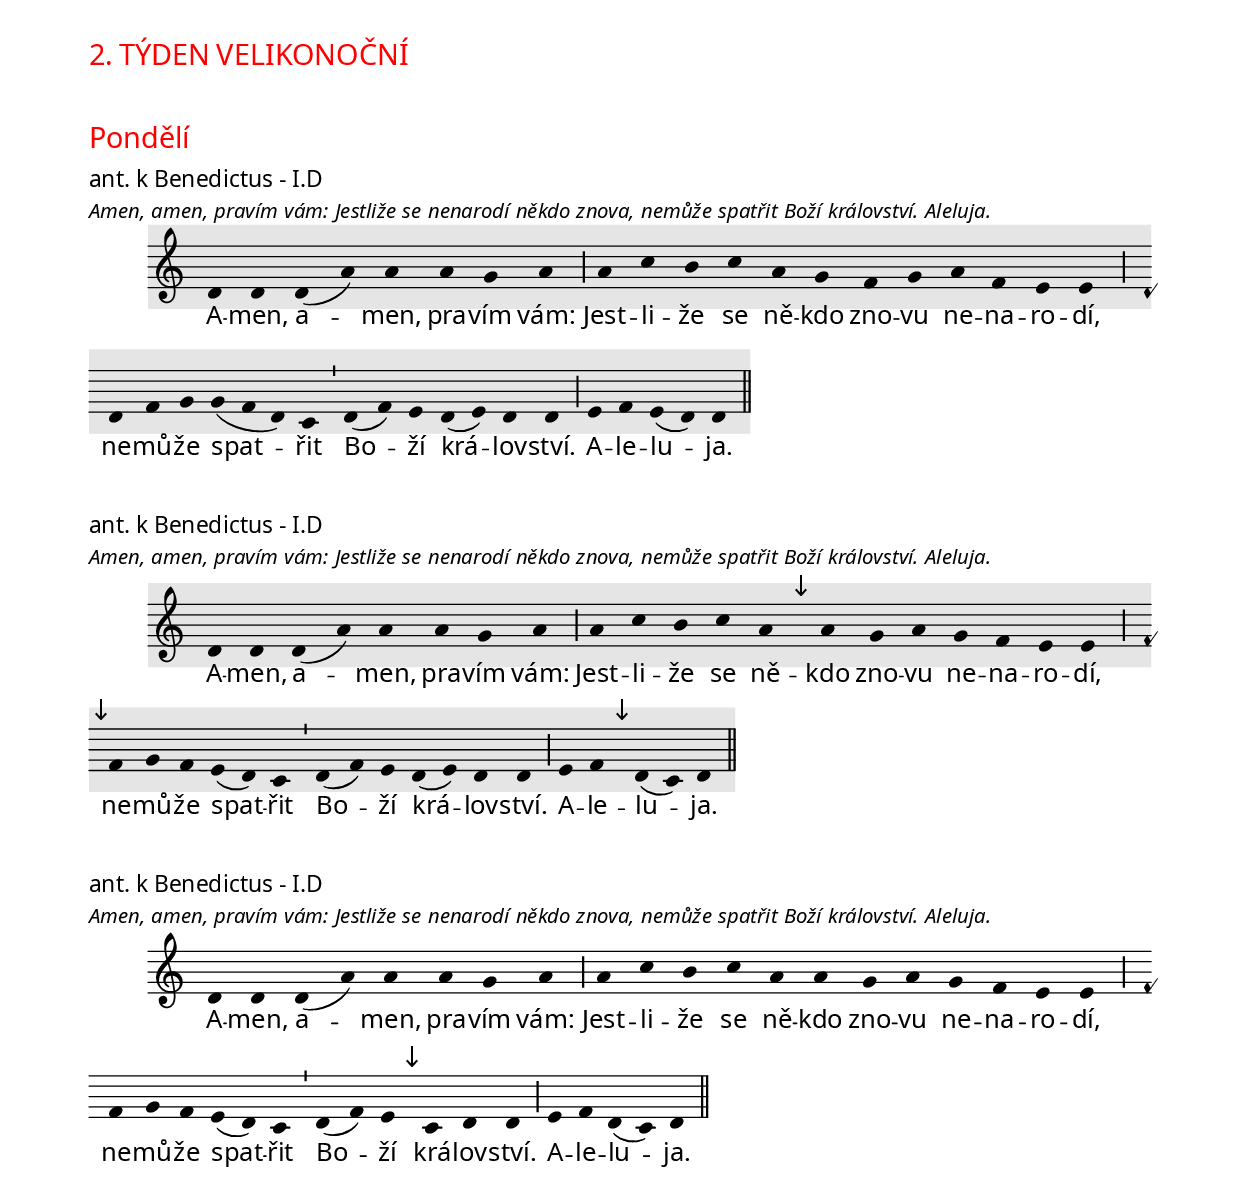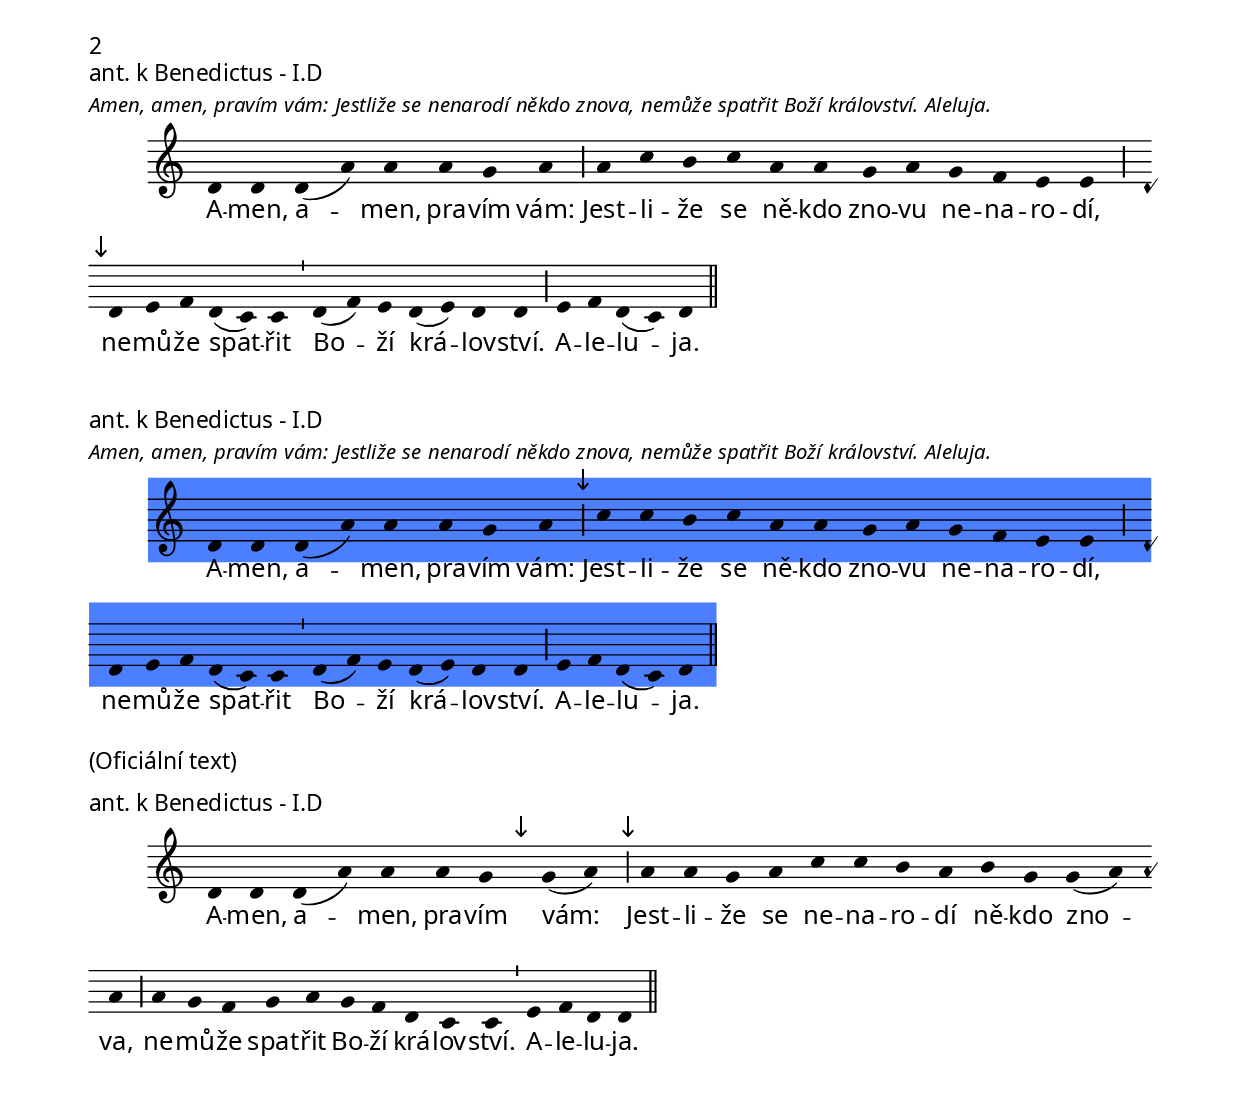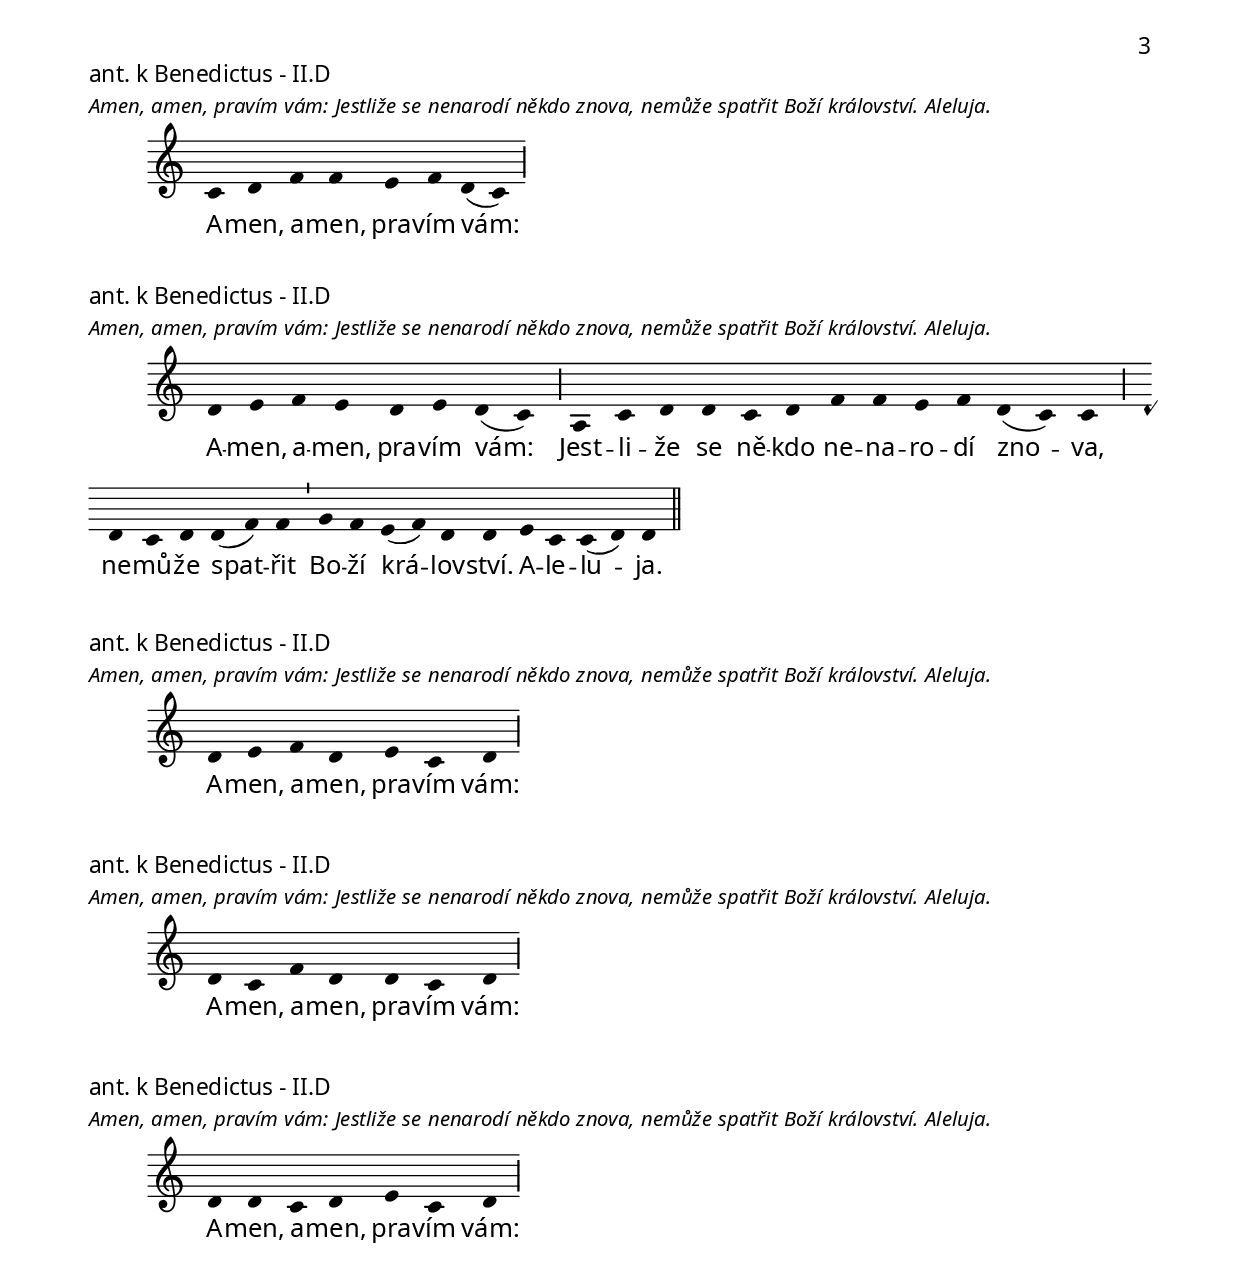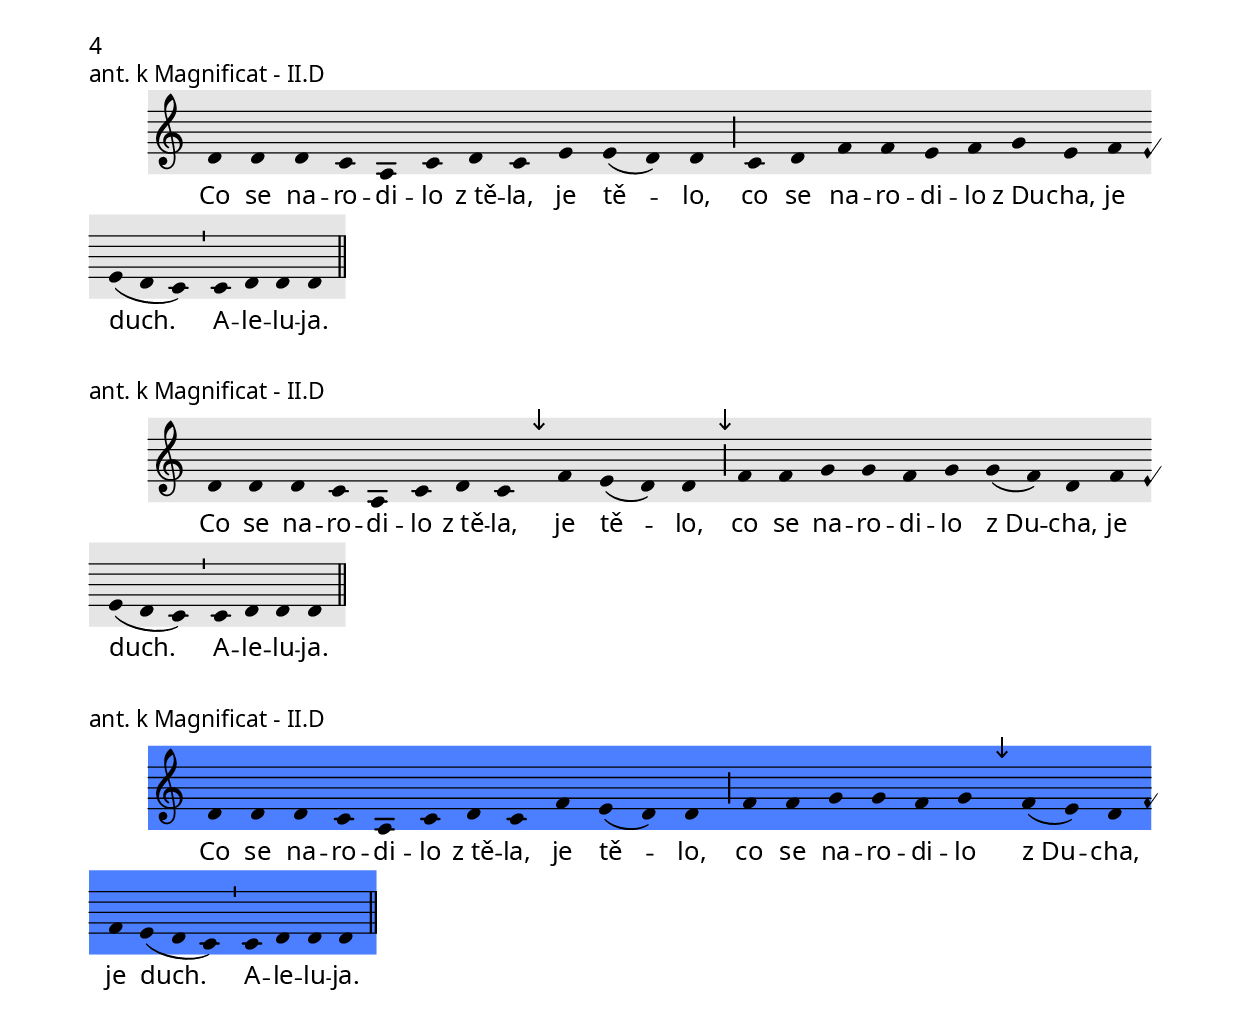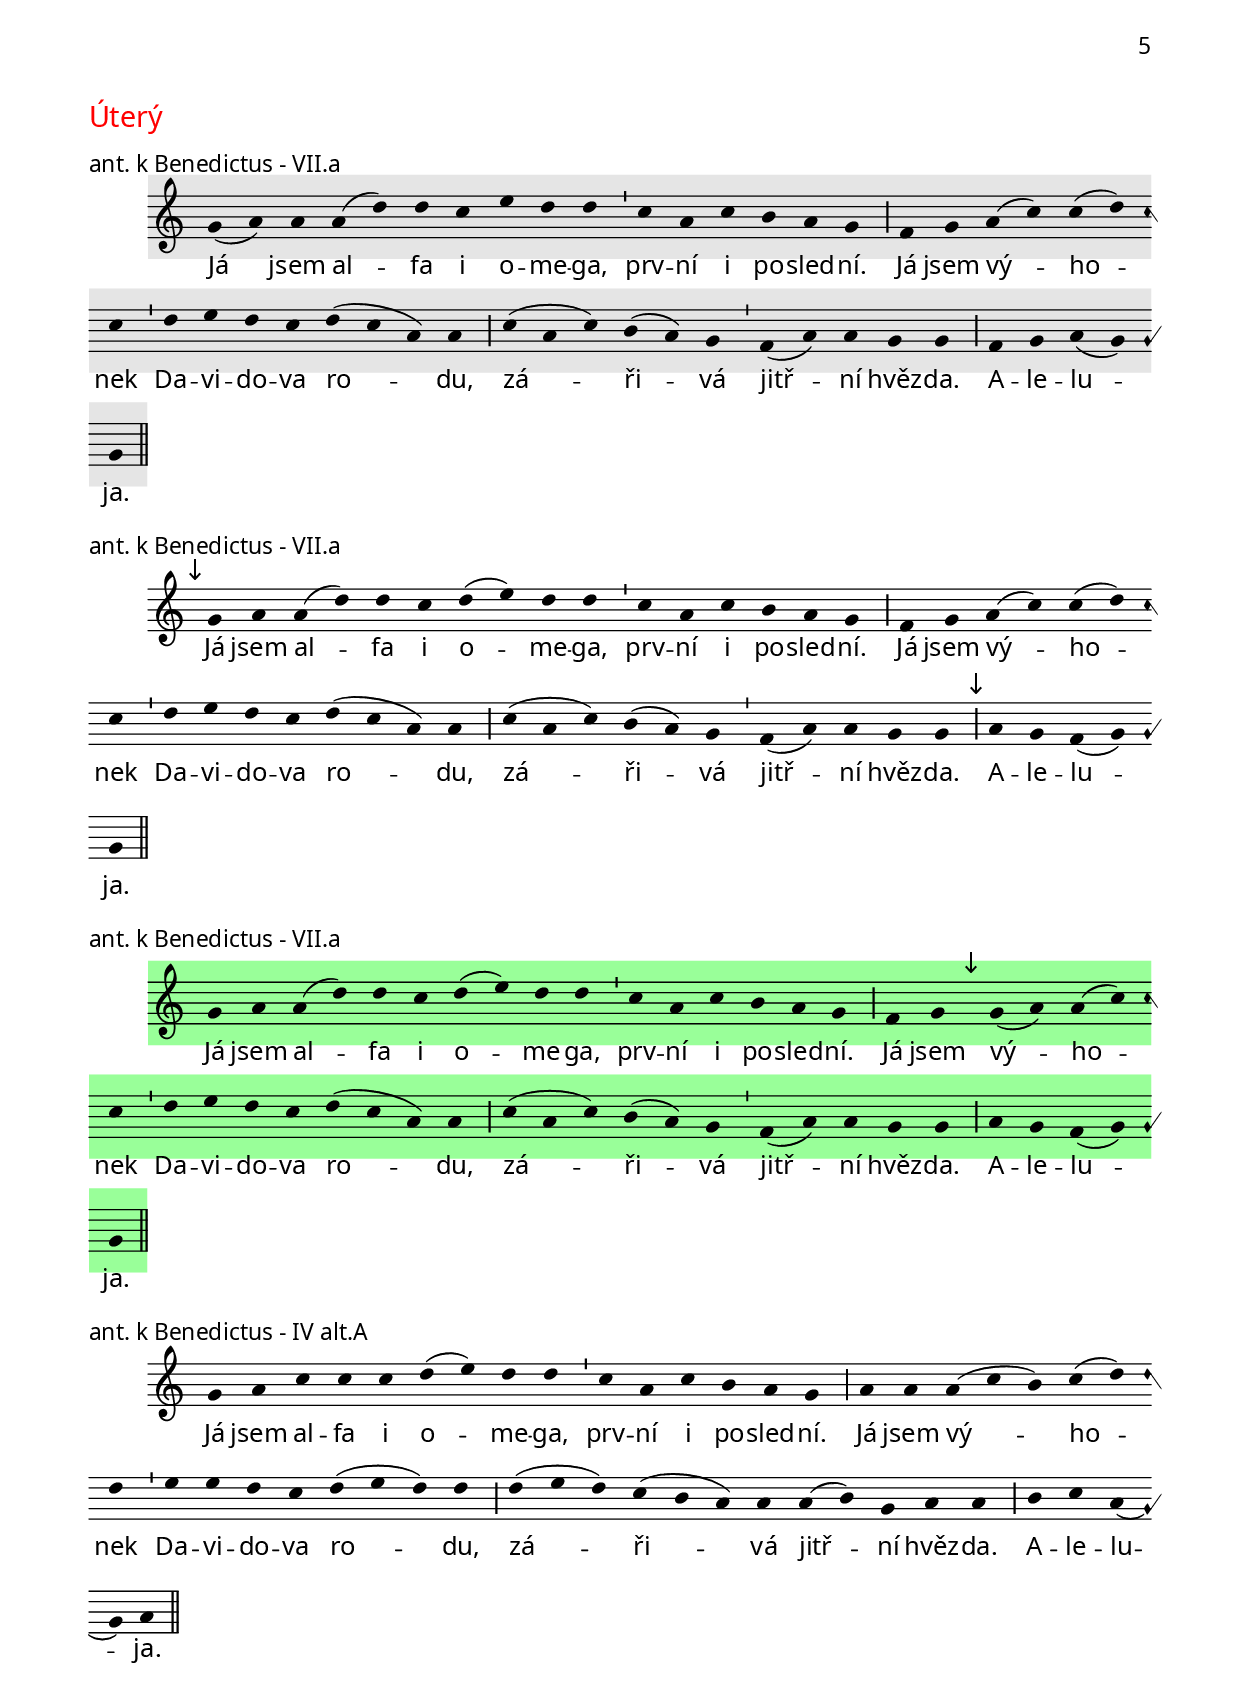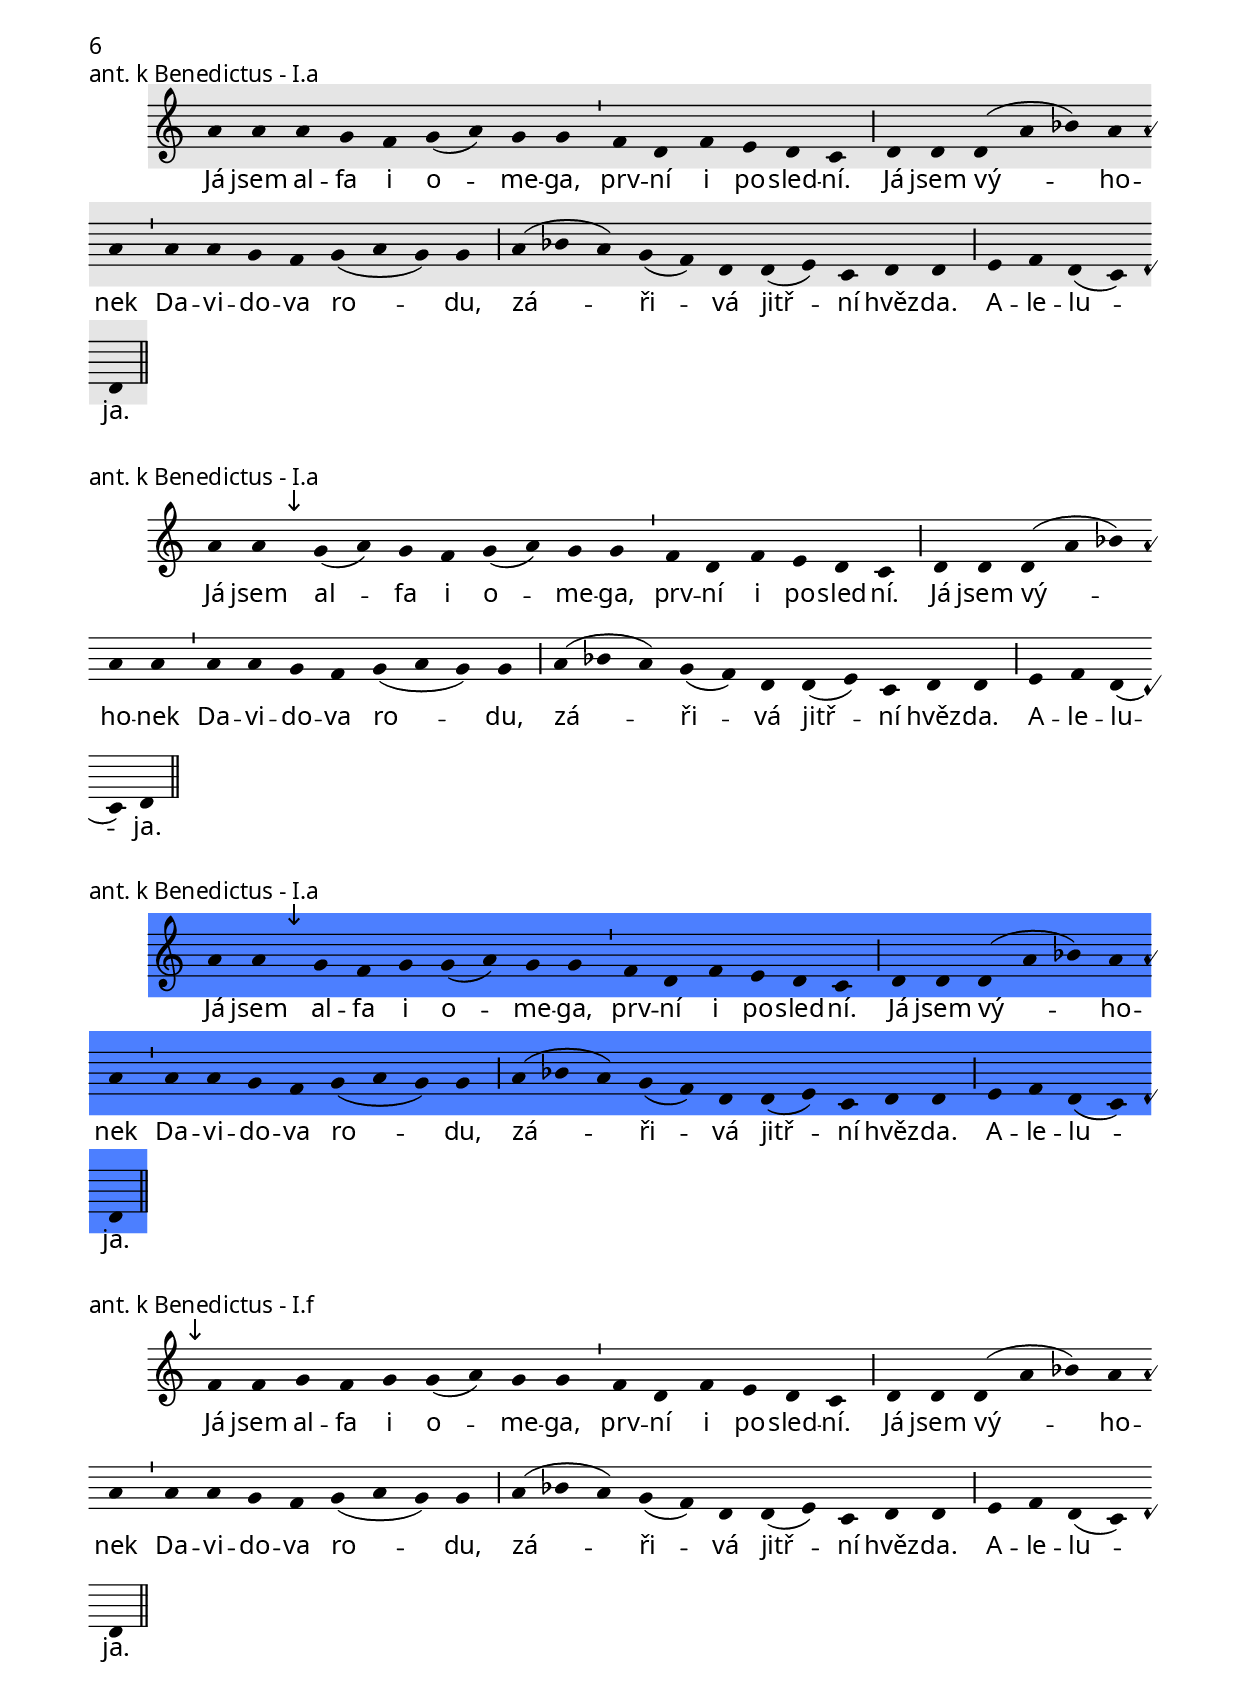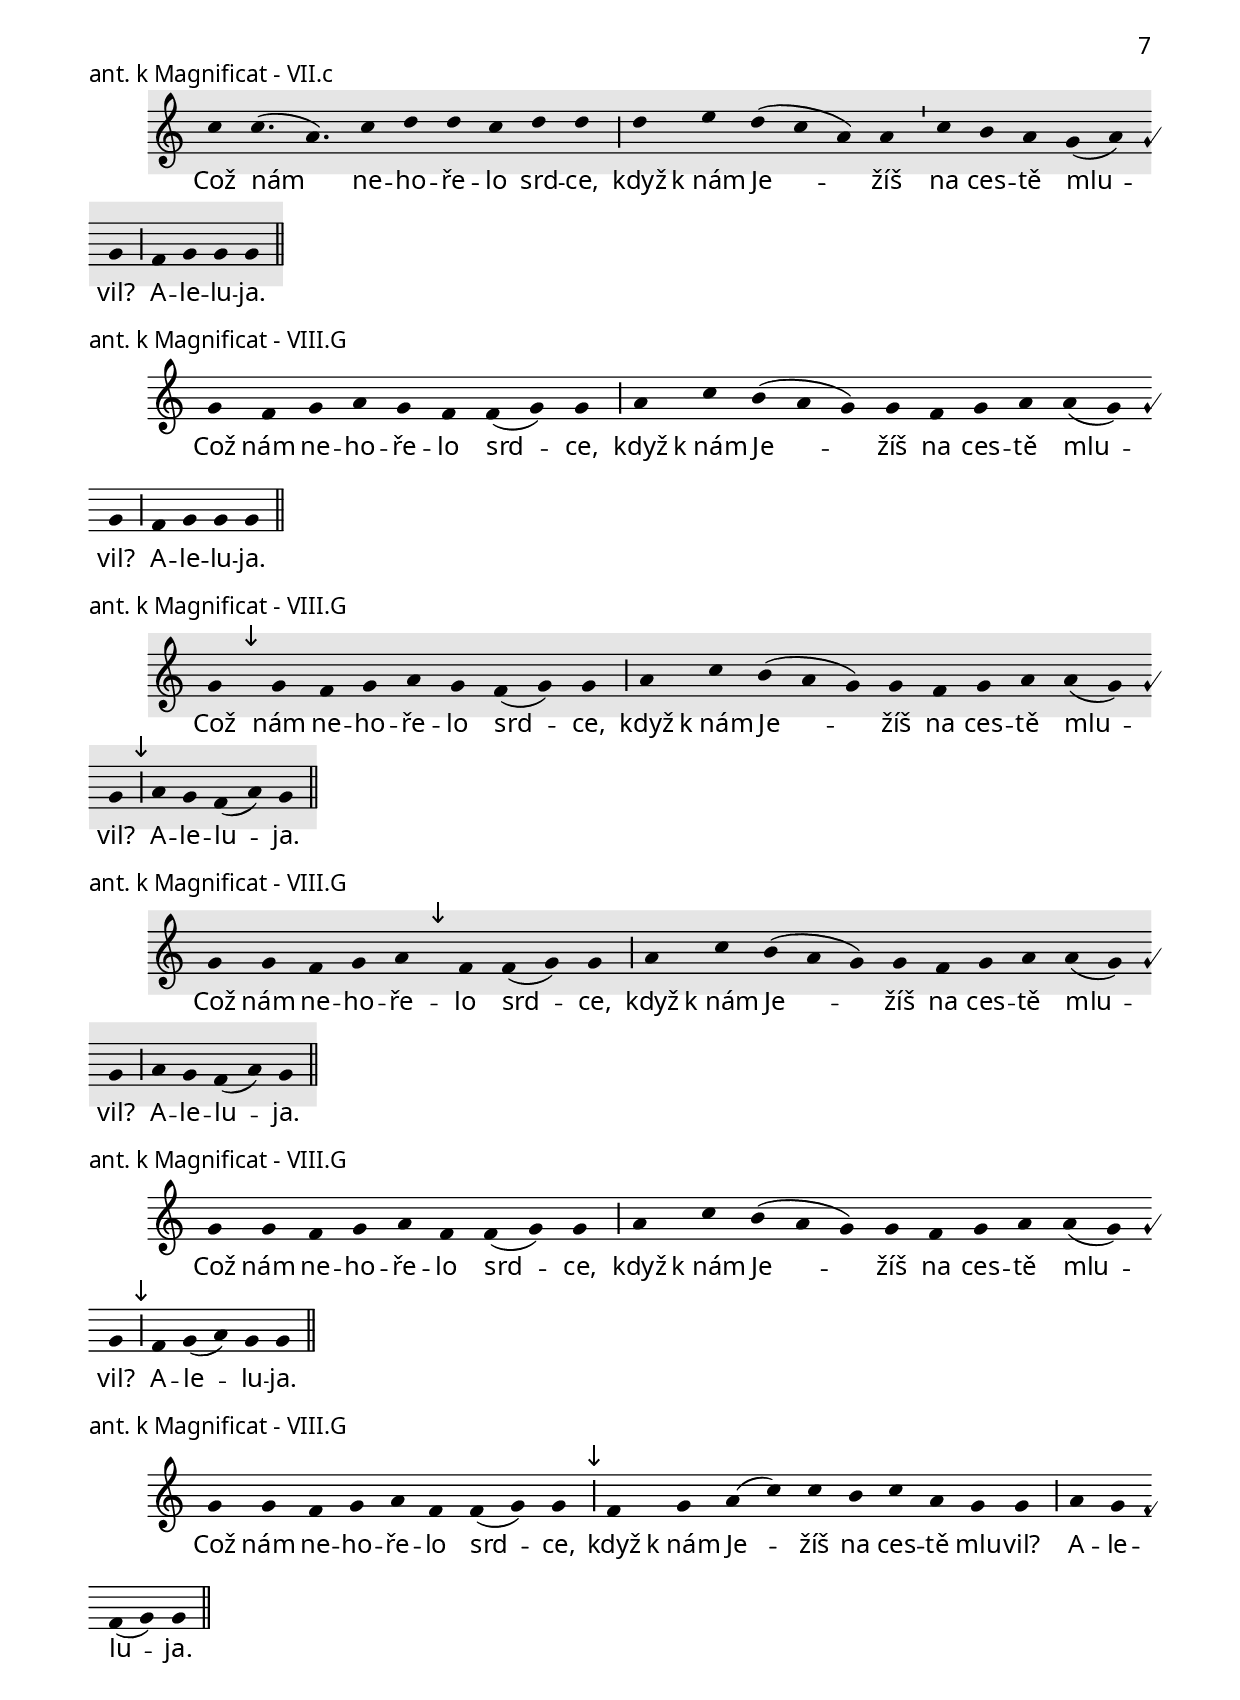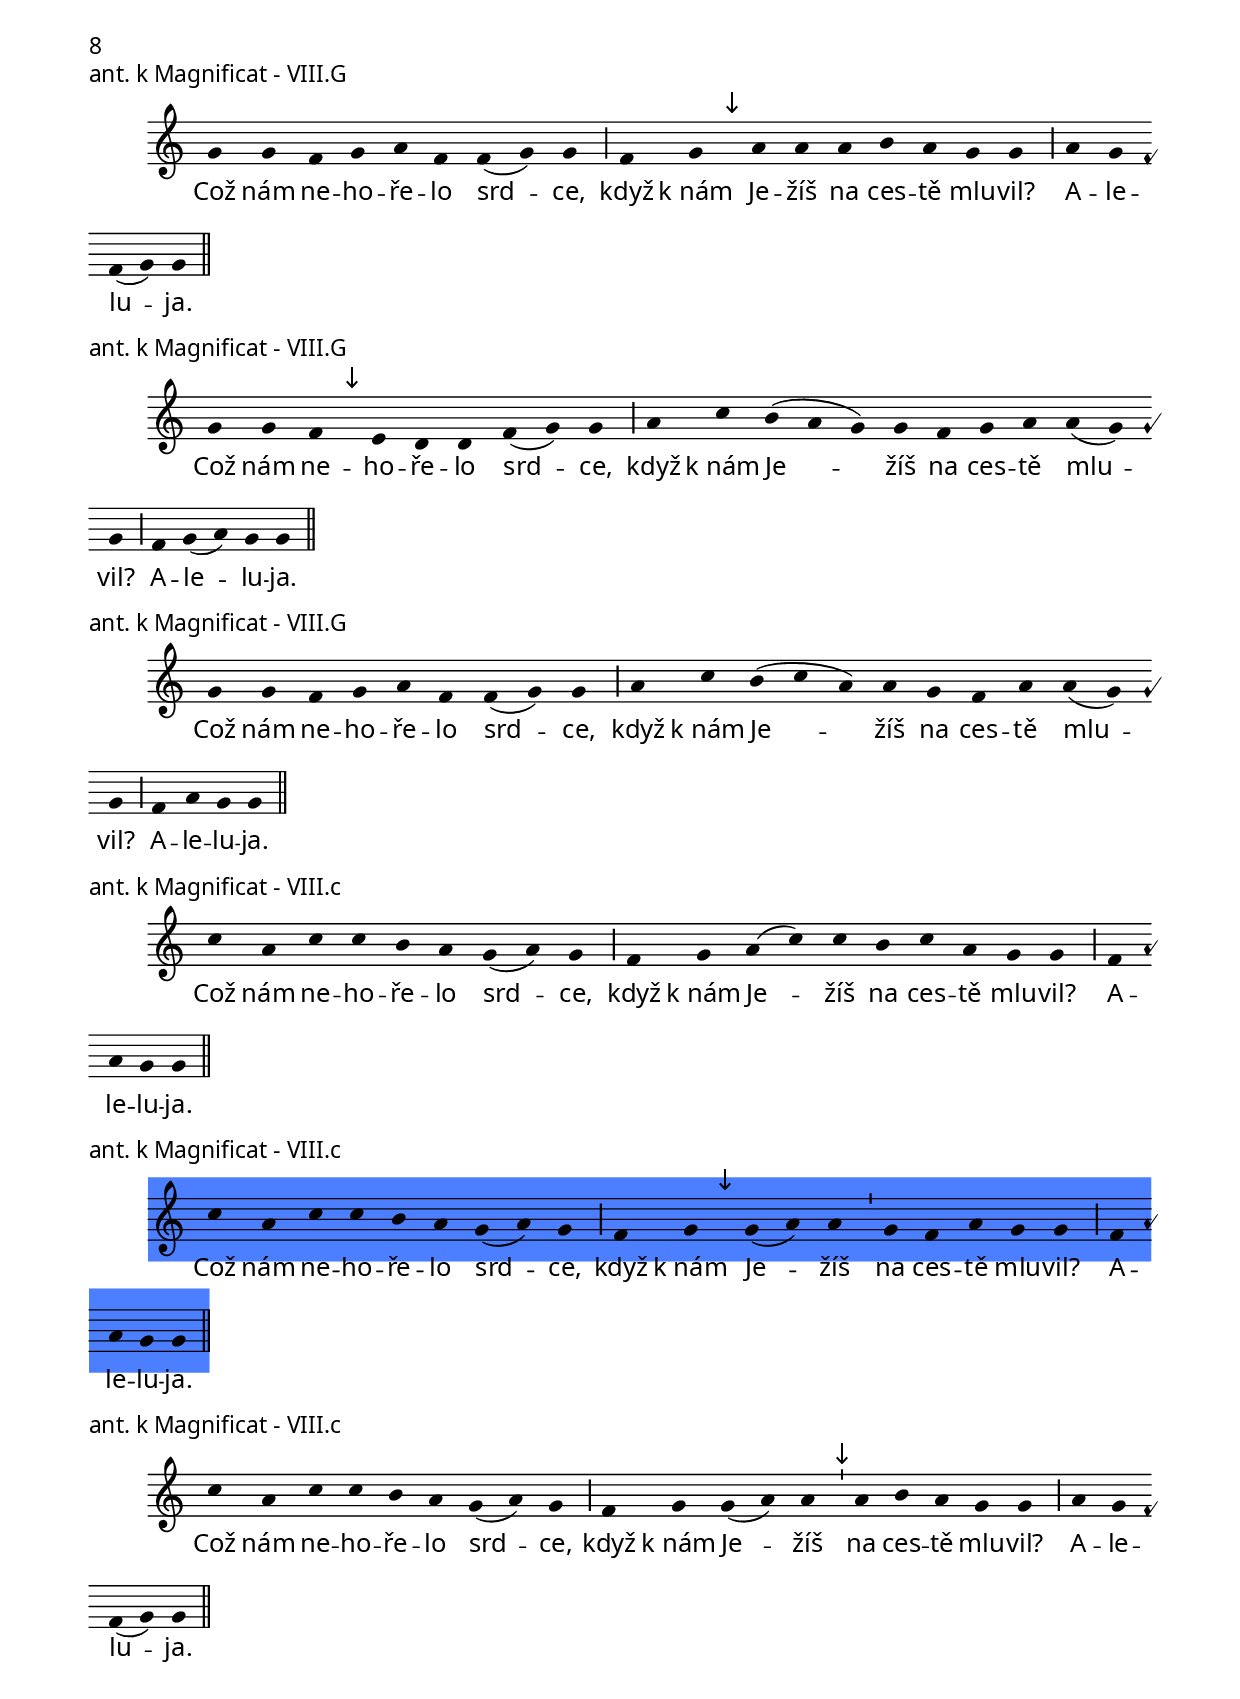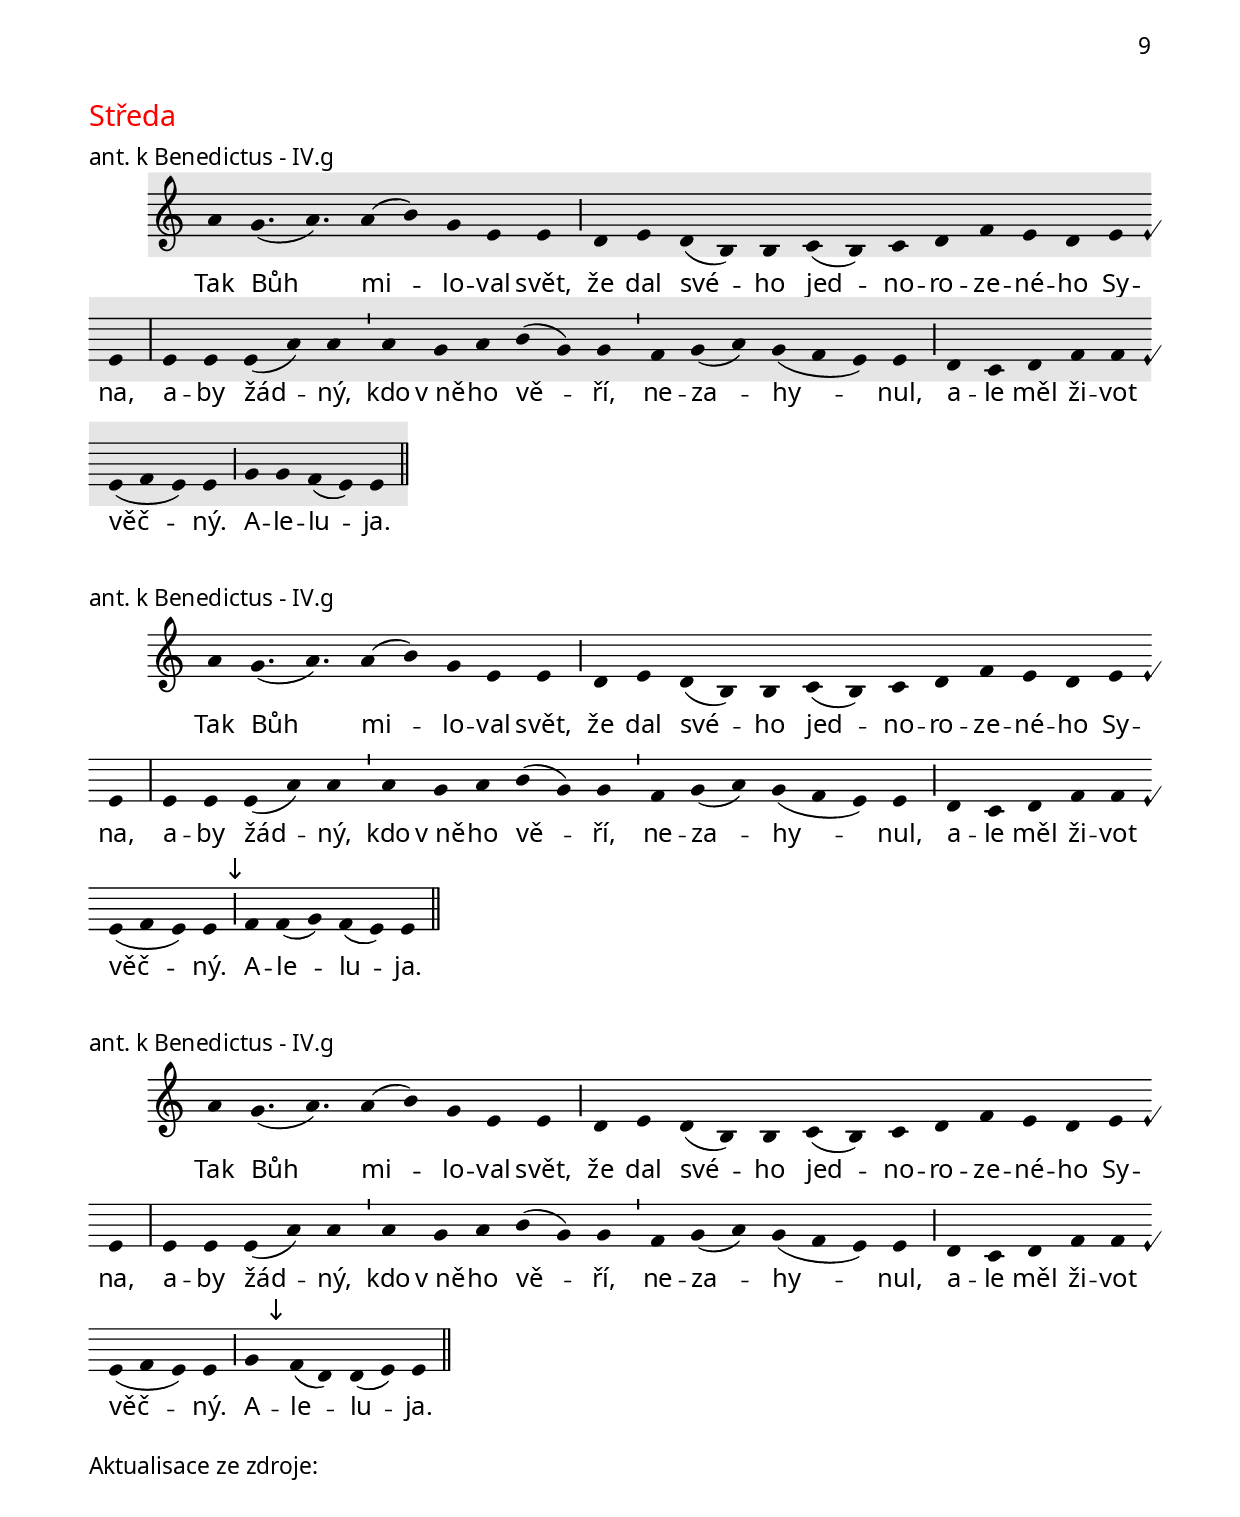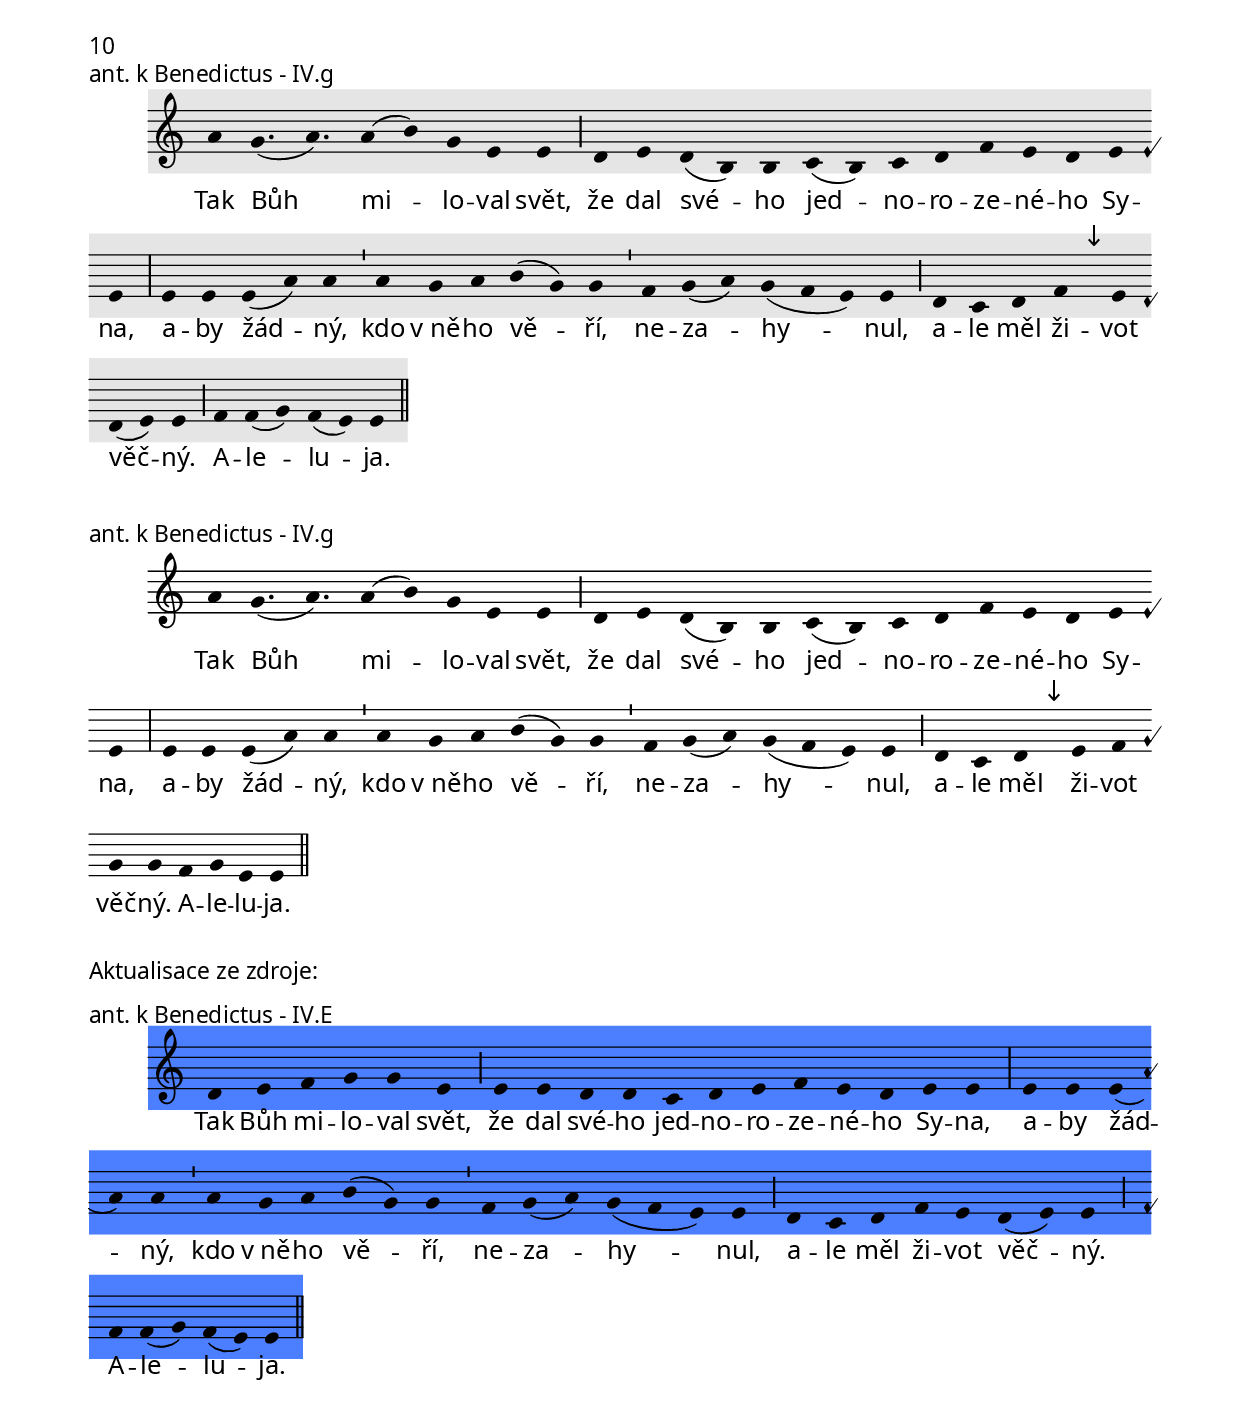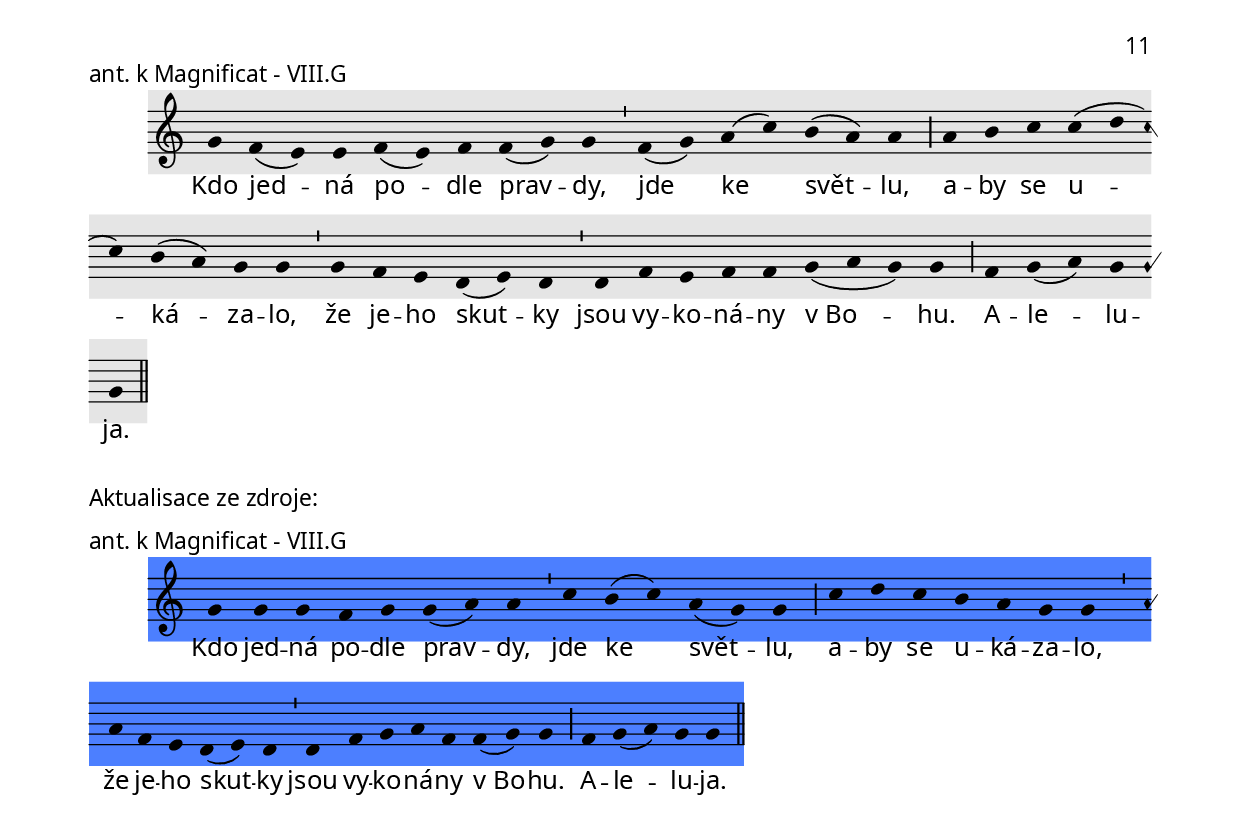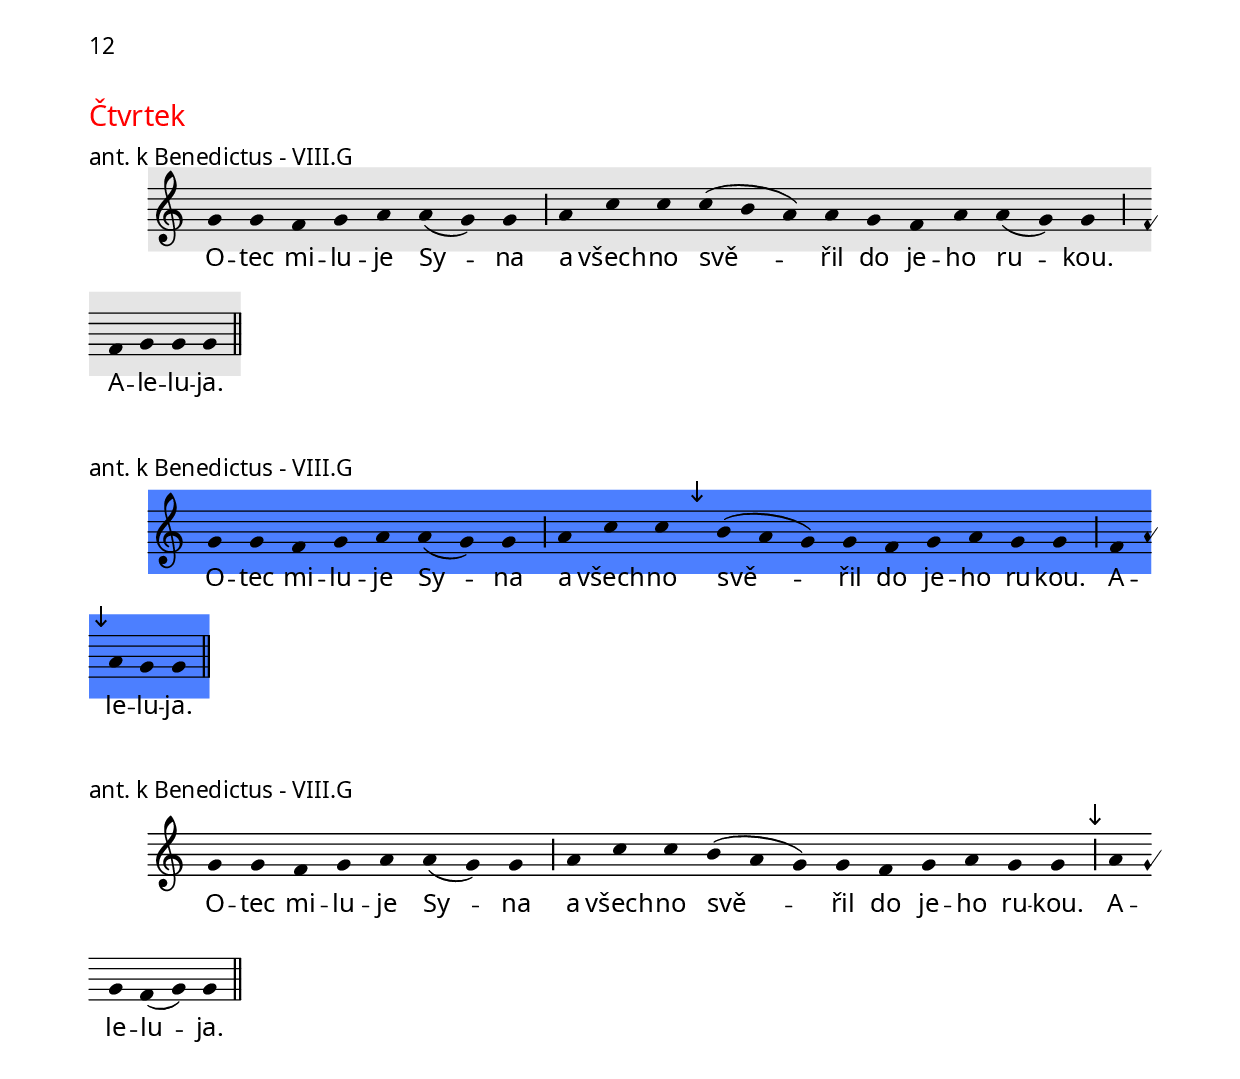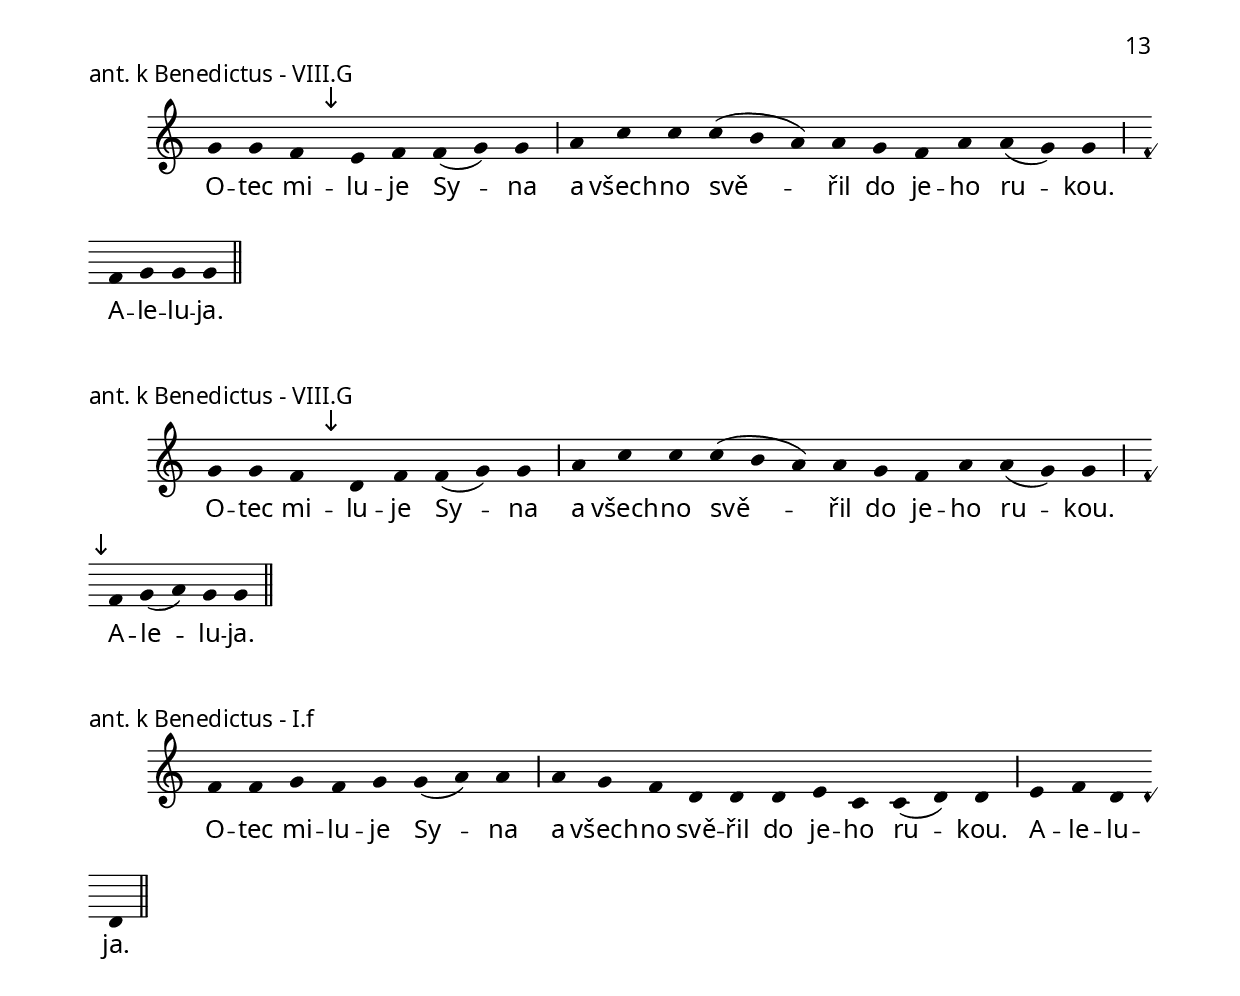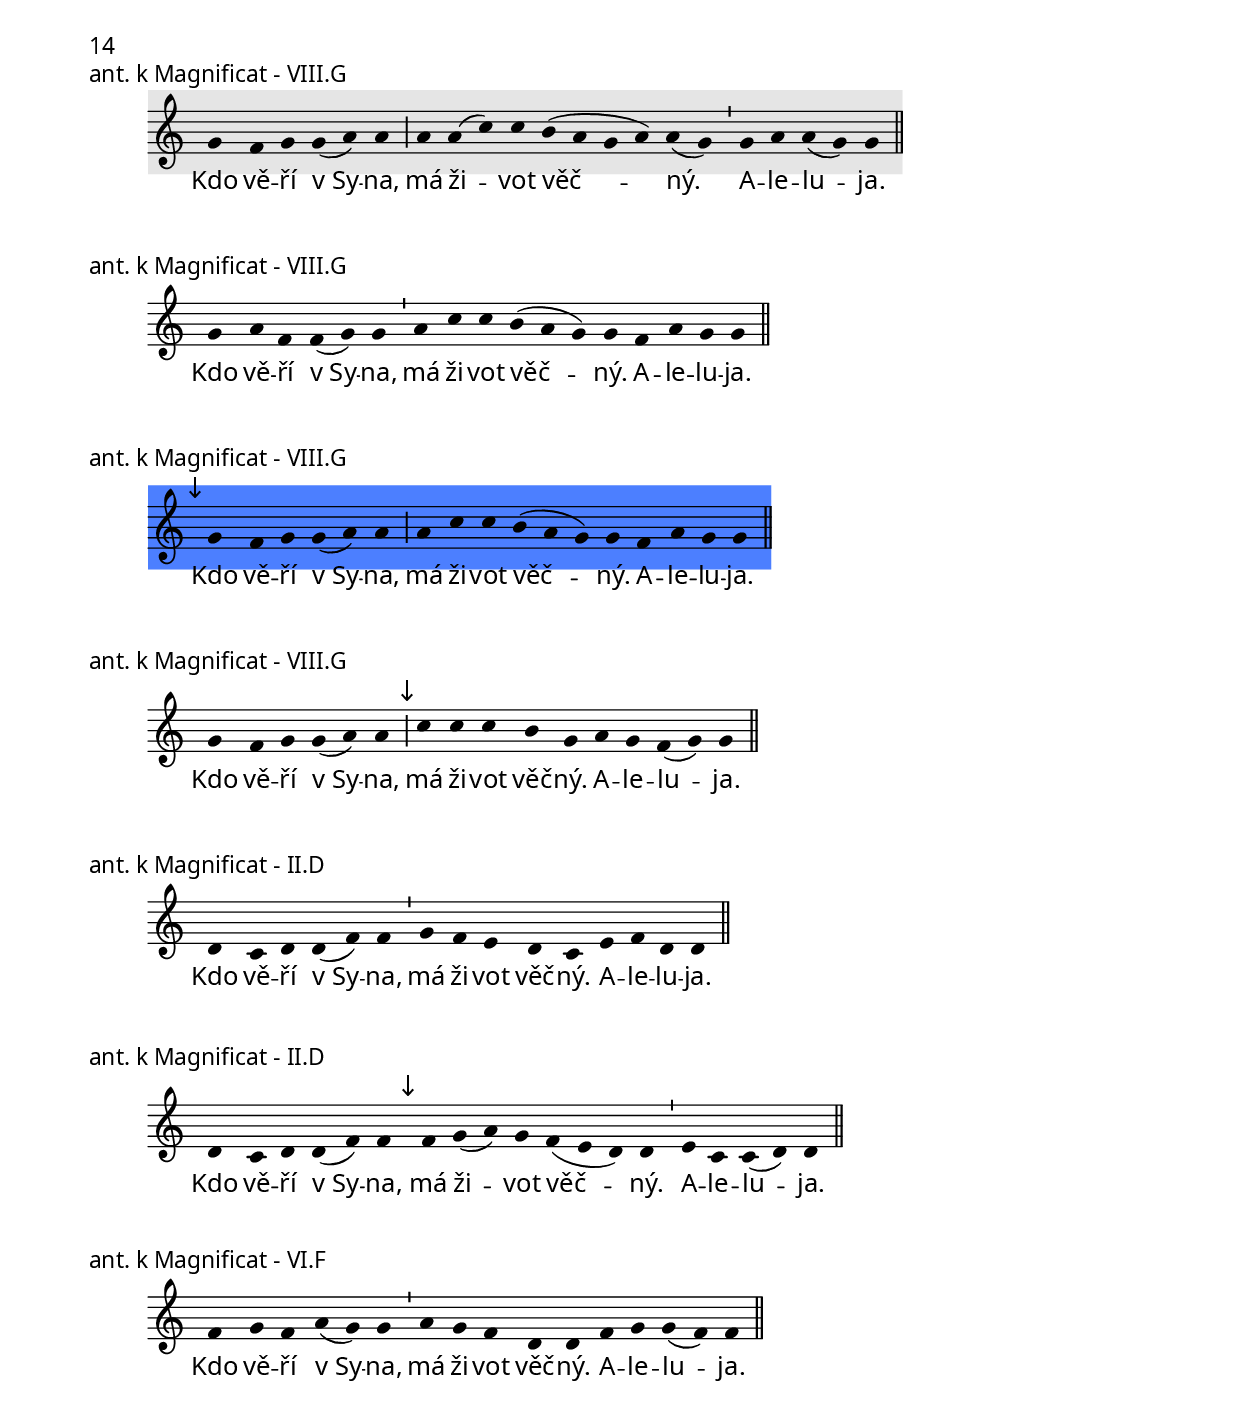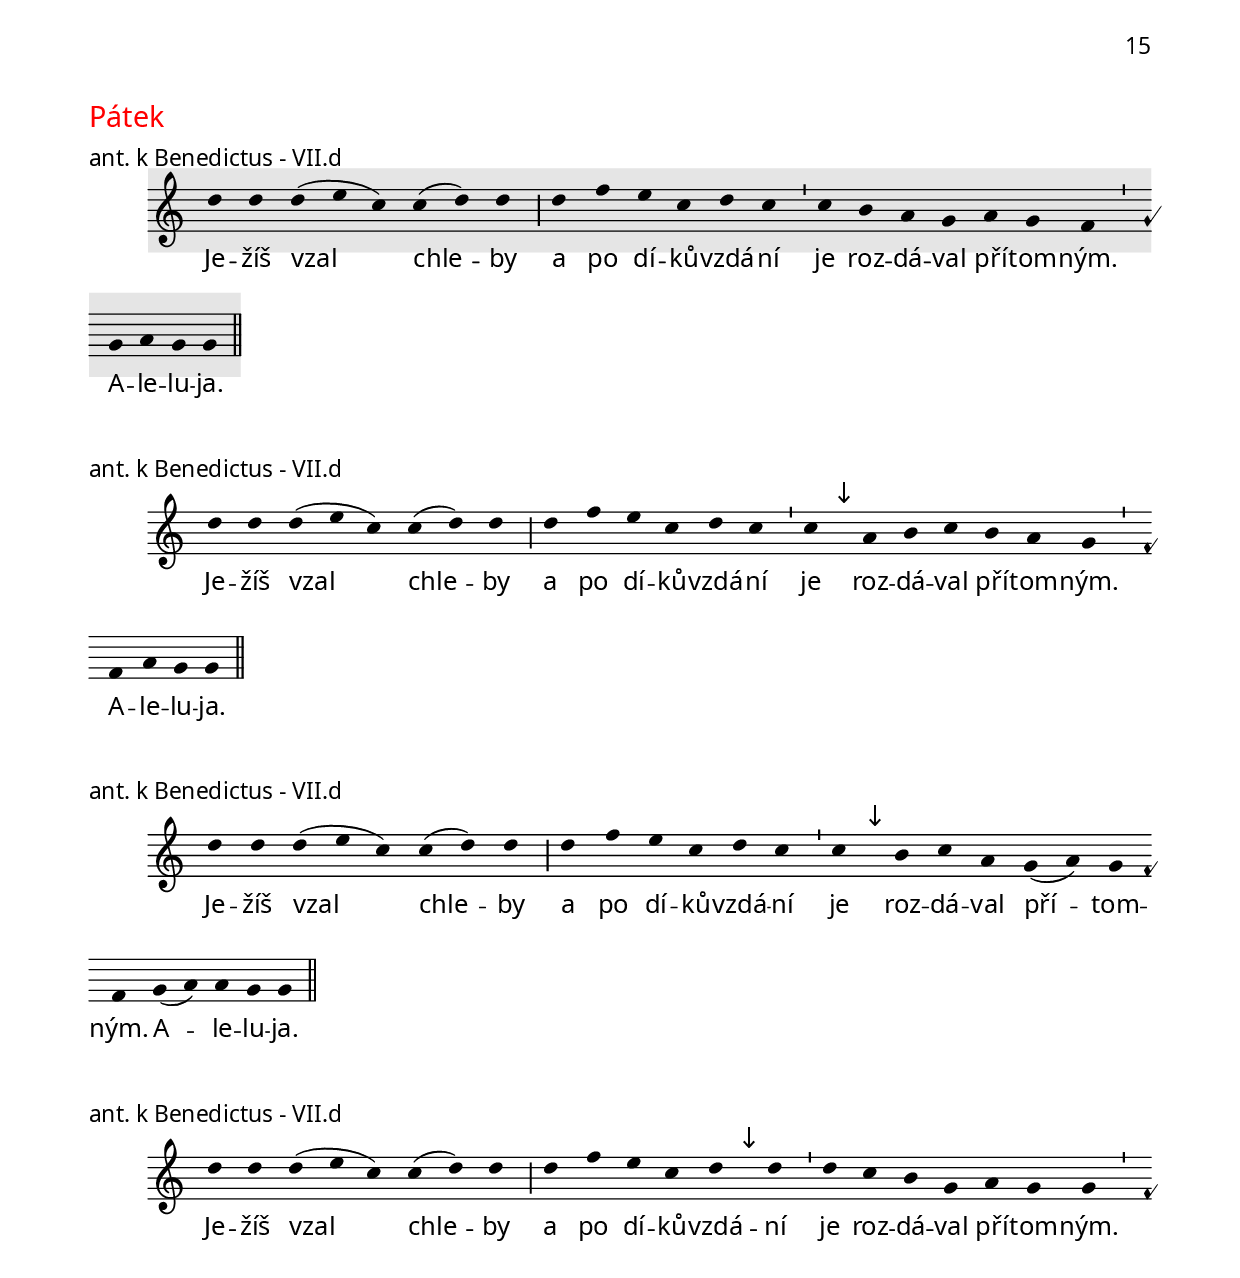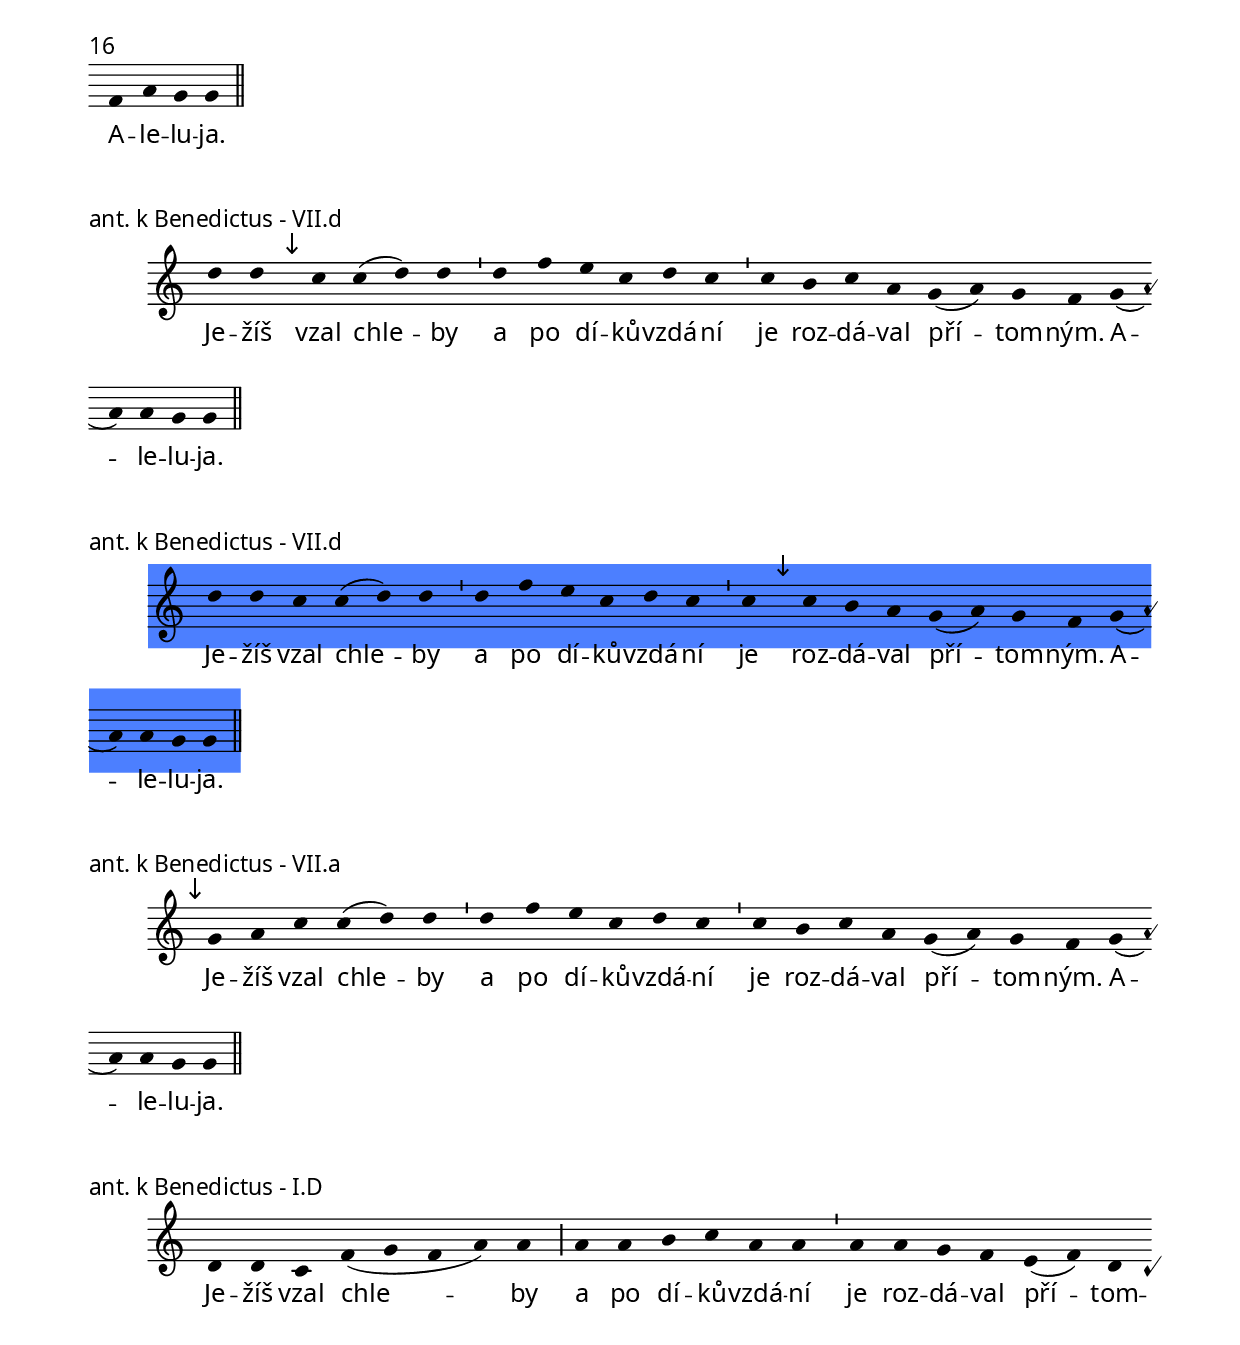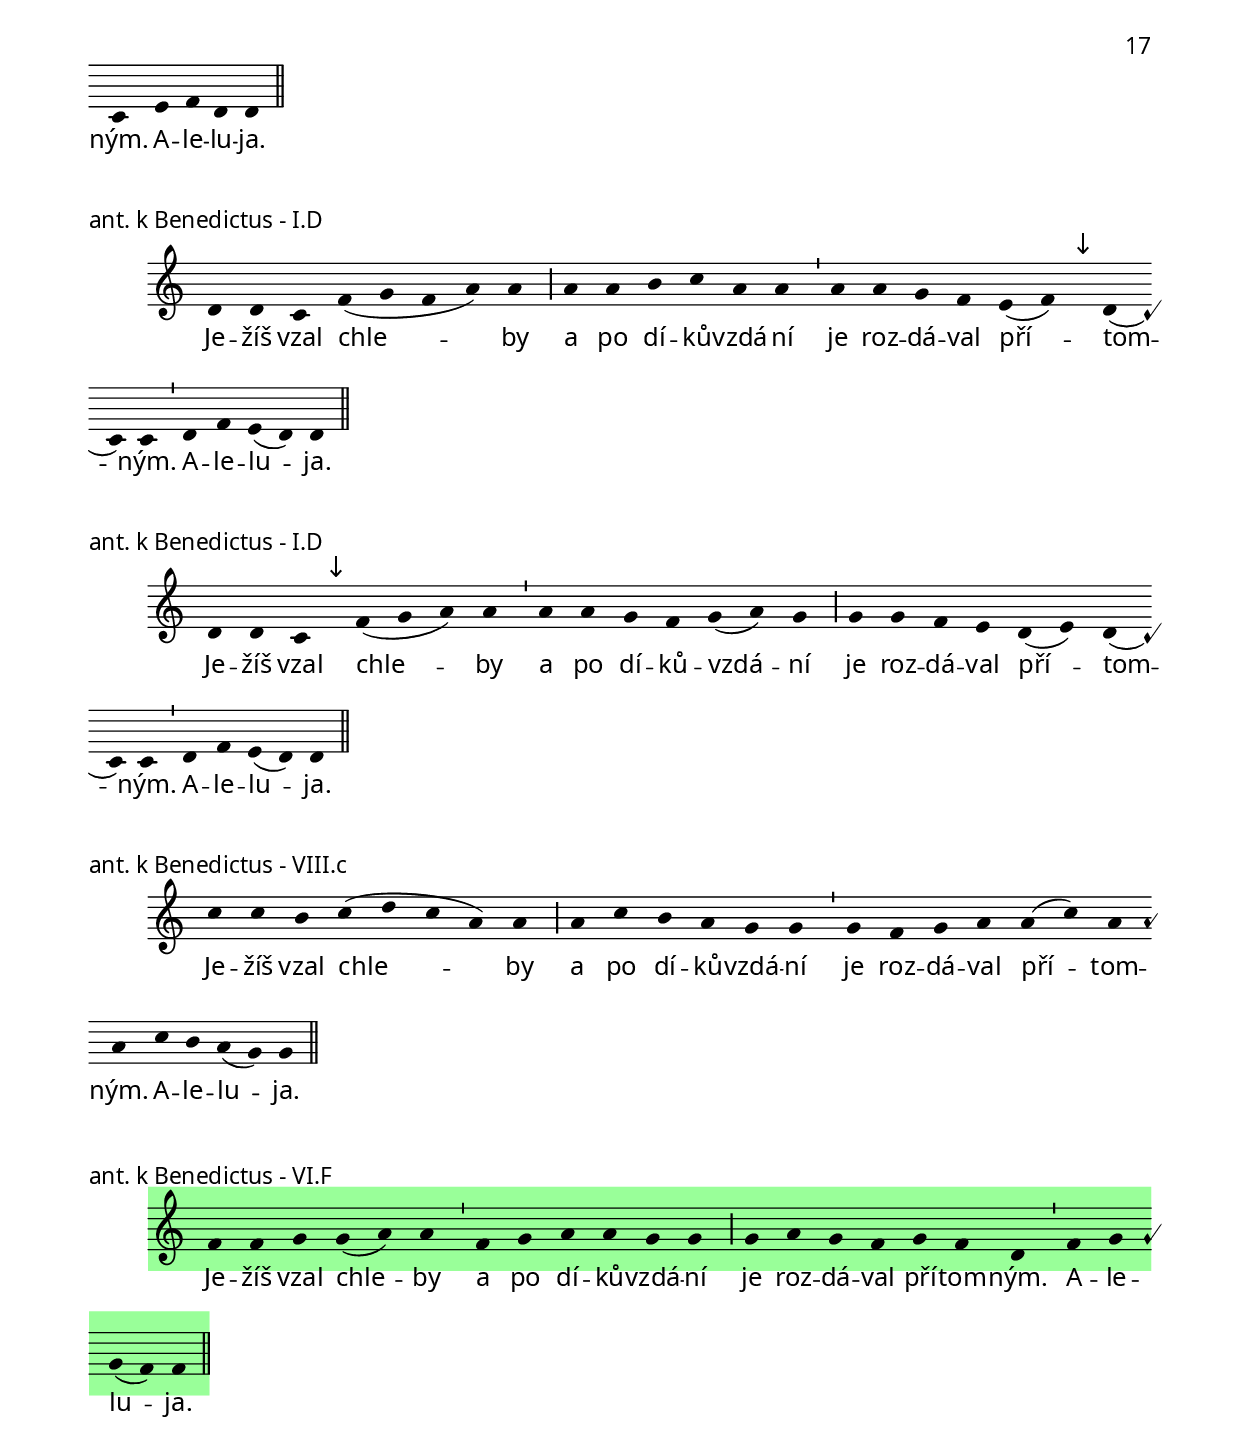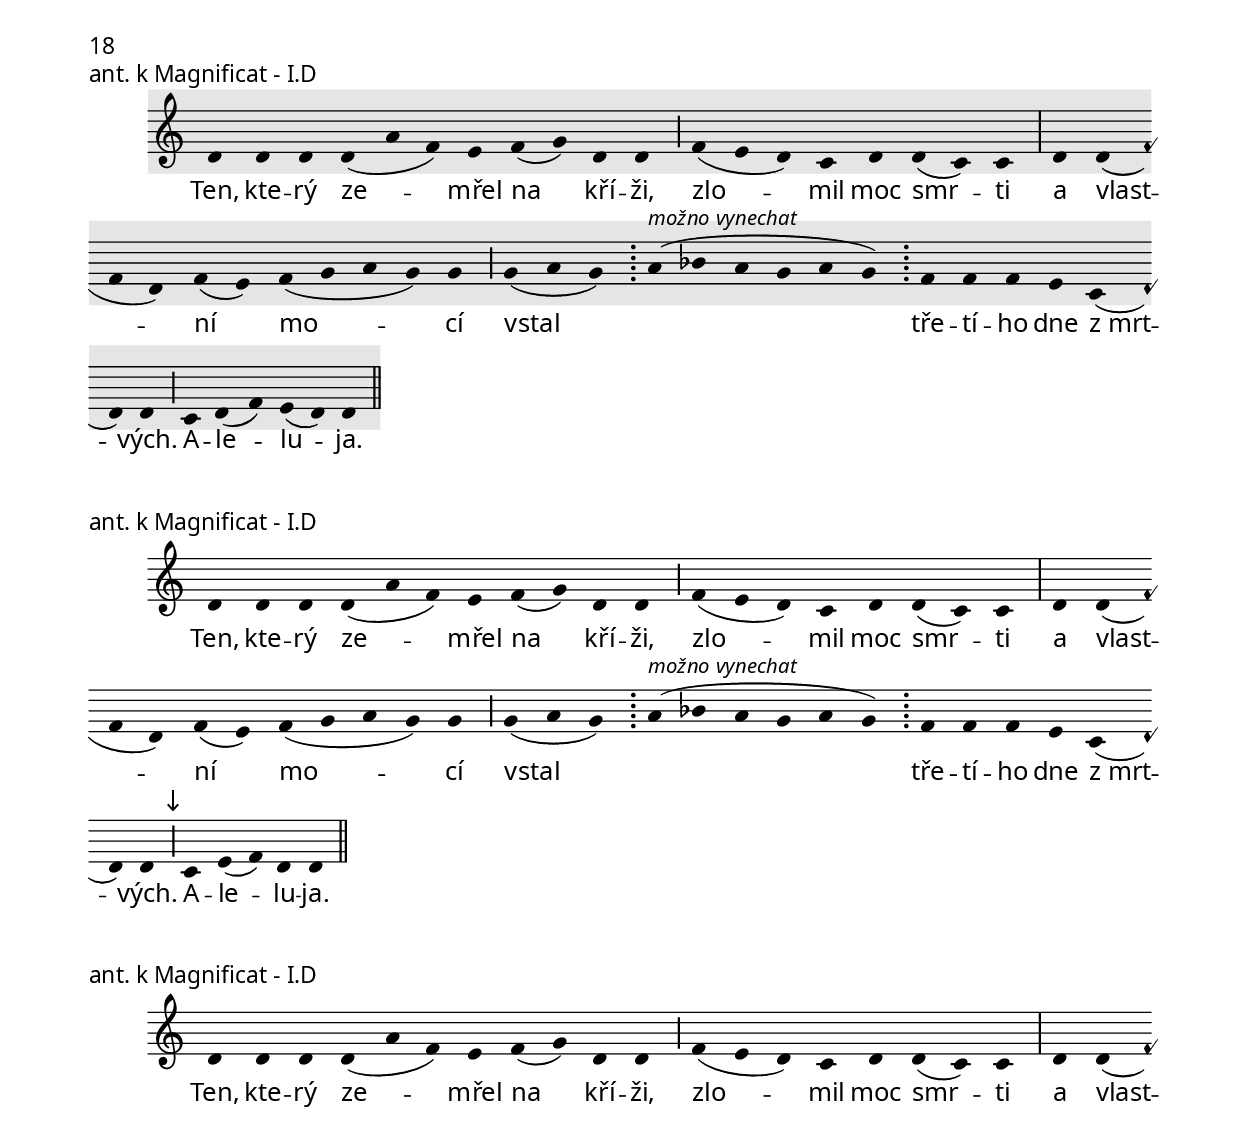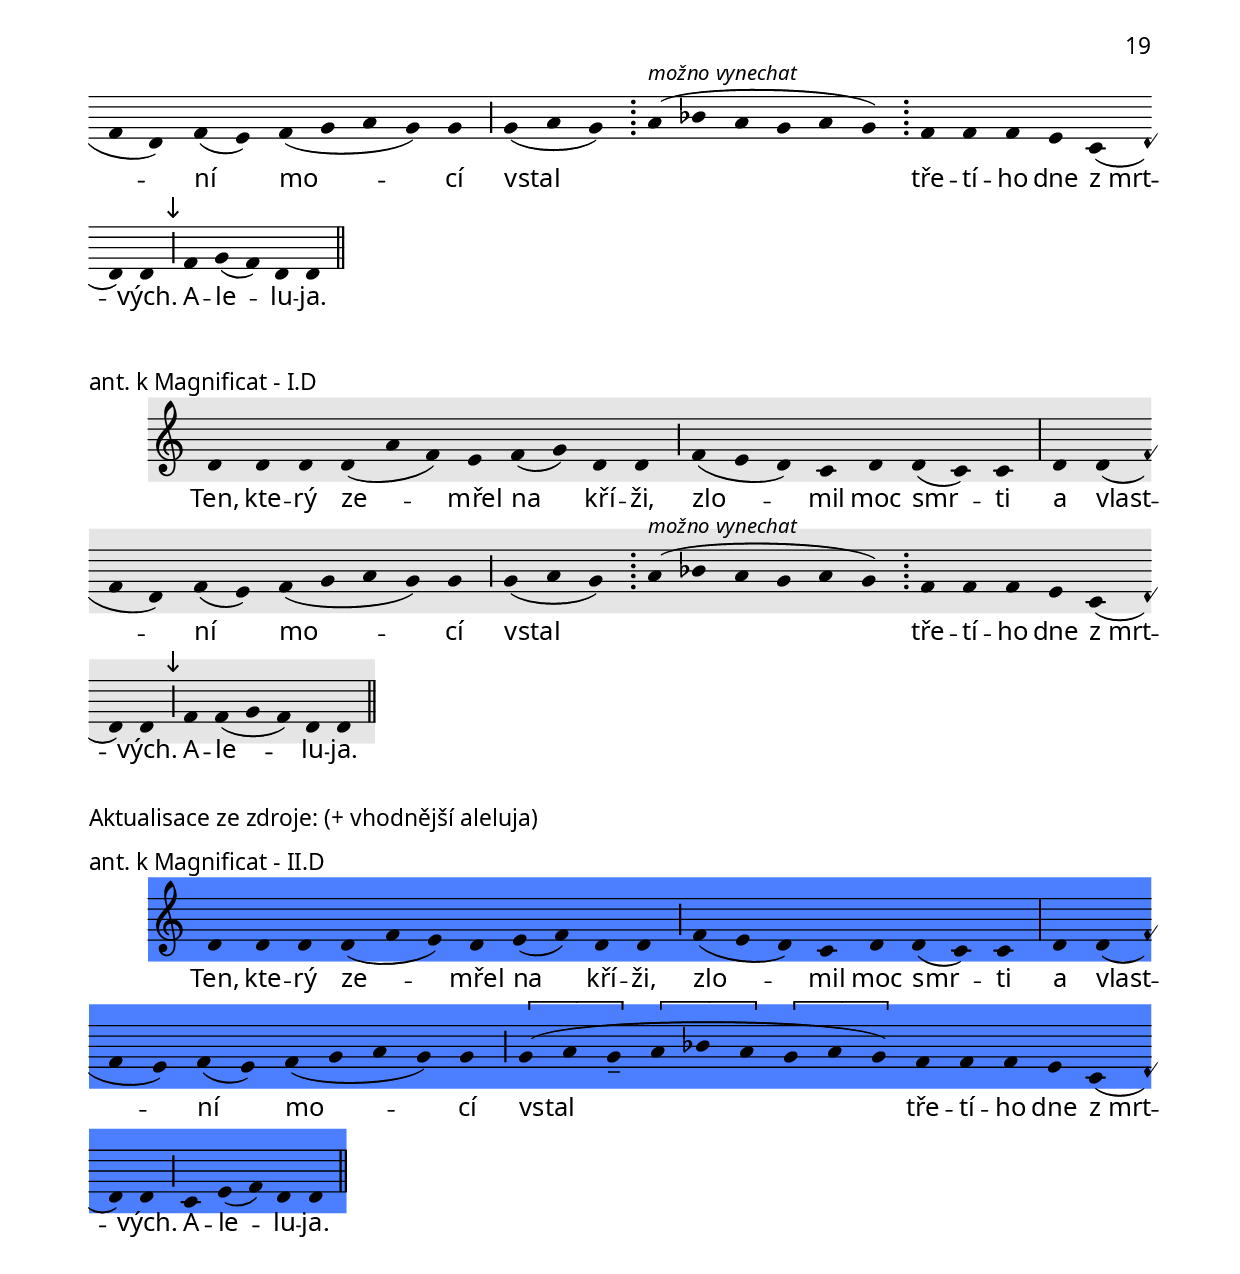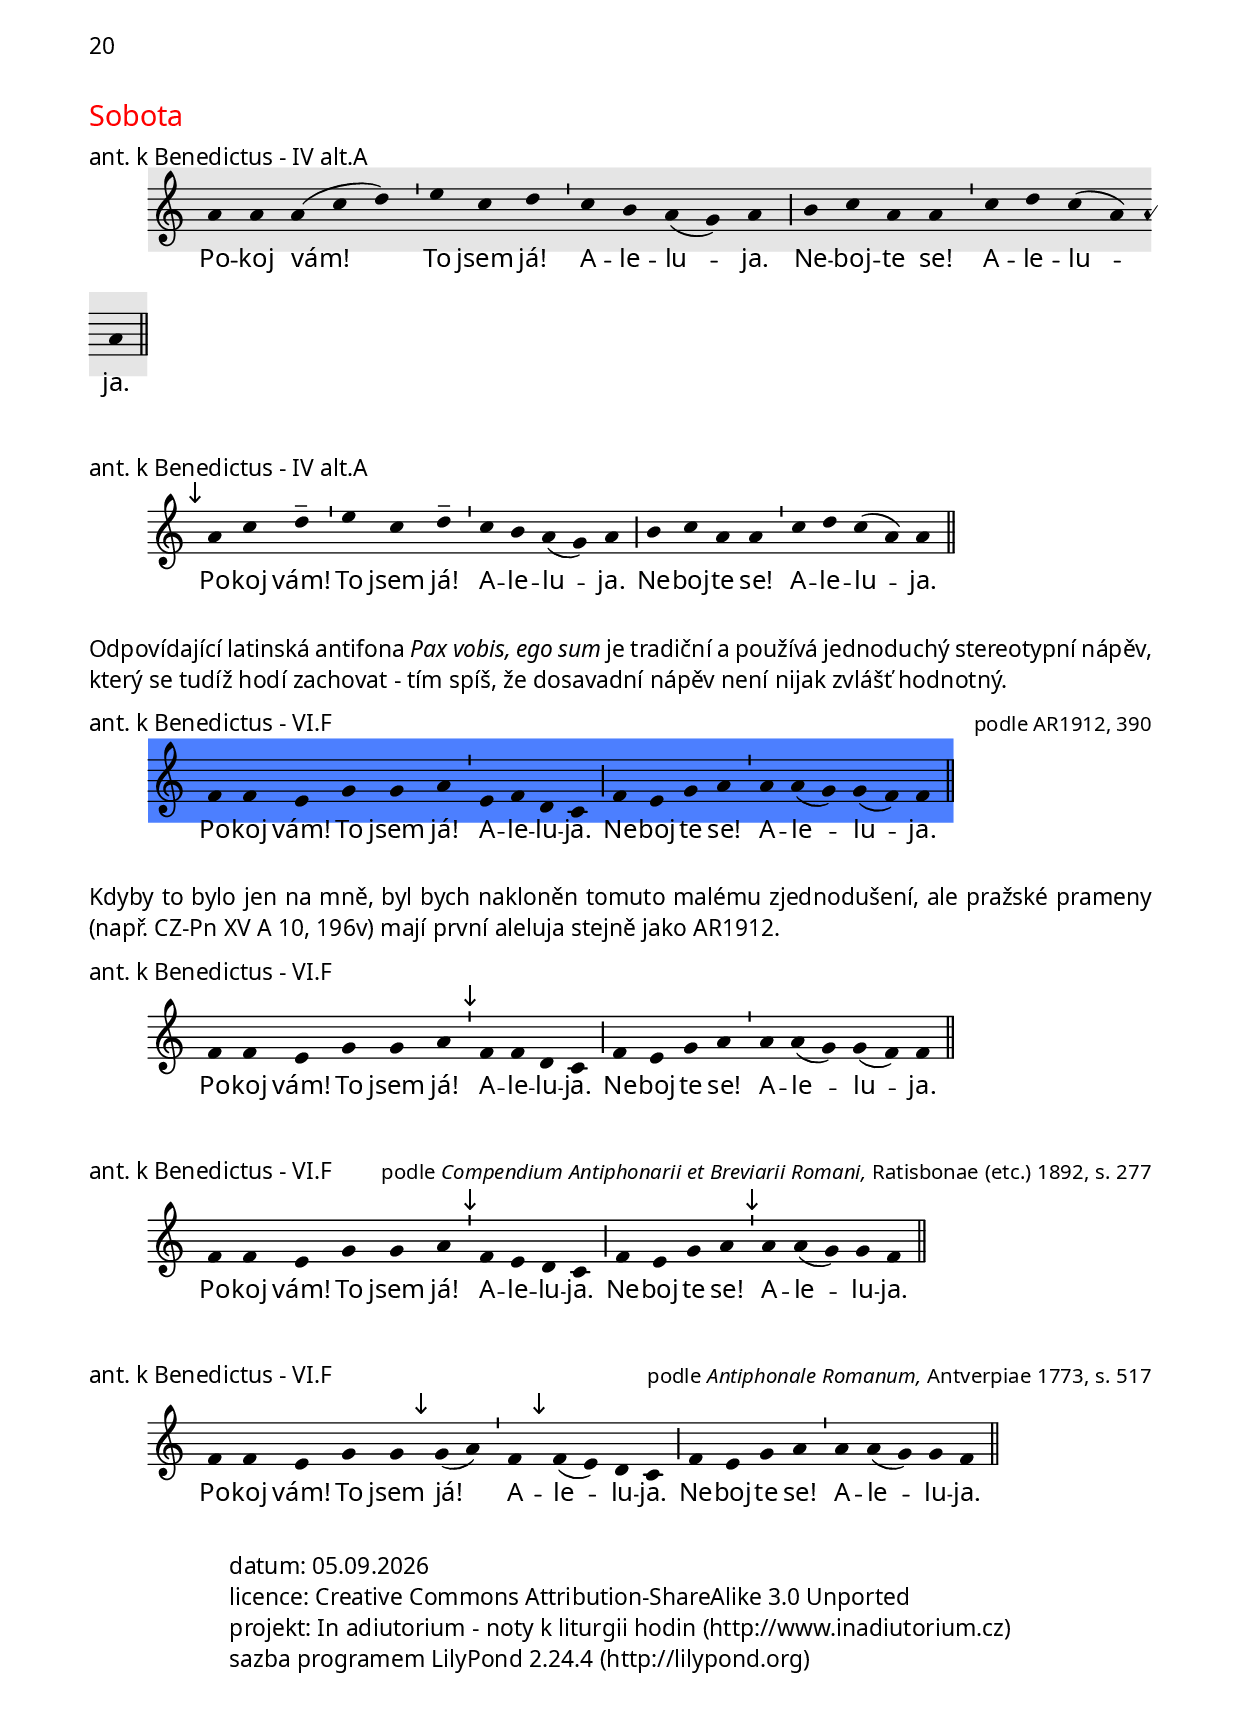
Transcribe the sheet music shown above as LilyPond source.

\version "2.12.0"

\include "../spolecne.ly"

% nedele je oktav Zmrtvychvstani

\markup {\nadpisDen {2. TÝDEN VELIKONOČNÍ}}

\markup {\nadpisDen {Pondělí}}

\score {
  \relative c' {
    \zvyraznovacSedy
    \choralniRezim
    d4 d d( a') a a g a \barMaior
    a4 c b c a g f g a f e e \barMaior
    d f g g( f d) c \barMin d( f) e d( e) d d \barMaior
    e f e( d) d \barFinalis
  }
  \addlyrics {
    A -- men, a -- men, pra -- vím vám:
    Jest -- li -- že se ně -- kdo zno -- vu ne -- na -- ro -- dí,
    ne -- mů -- že spat -- řit Bo -- ží krá -- lov -- ství.
    A -- le -- lu -- ja.
  }
  \header {
    textus_approbatus = "Amen, amen, pravím vám:
    Jestliže se nenarodí někdo znova,
    nemůže spatřit Boží království. Aleluja."
    quid = "ant. k Benedictus"
    modus = "I"
    differentia = "D"
    psalmus = ""
    id = "po-aben"
    piece = \markup {\sestavTitulekBezZalmu}
  }
}

\score {
  \relative c' {
    \zvyraznovacSedy
    \choralniRezim
    d4 d d( a') a a g a \barMaior
    a4 c b c a \mark\sipka a g a g f e e \barMaior
    \mark\sipka f g f e( d) c \barMin d( f) e d( e) d d \barMaior
    e f \mark\sipka d( c) d \barFinalis
  }
  \addlyrics {
    A -- men, a -- men, pra -- vím vám:
    Jest -- li -- že se ně -- kdo zno -- vu ne -- na -- ro -- dí,
    ne -- mů -- že spat -- řit Bo -- ží krá -- lov -- ství.
    A -- le -- lu -- ja.
  }
  \header {
    textus_approbatus = "Amen, amen, pravím vám:
    Jestliže se nenarodí někdo znova,
    nemůže spatřit Boží království. Aleluja."
    quid = "ant. k Benedictus"
    modus = "I"
    differentia = "D"
    psalmus = ""
    id = "po-aben"
    piece = \markup {\sestavTitulekBezZalmu}
  }
}

\score {
  \relative c' {
    \choralniRezim
    d4 d d( a') a a g a \barMaior
    a4 c b c a a g a g f e e \barMaior
    f g f e( d) c \barMin d( f) e \mark\sipka c d d \barMaior
    e f d( c) d \barFinalis
  }
  \addlyrics {
    A -- men, a -- men, pra -- vím vám:
    Jest -- li -- že se ně -- kdo zno -- vu ne -- na -- ro -- dí,
    ne -- mů -- že spat -- řit Bo -- ží krá -- lov -- ství.
    A -- le -- lu -- ja.
  }
  \header {
    textus_approbatus = "Amen, amen, pravím vám:
    Jestliže se nenarodí někdo znova,
    nemůže spatřit Boží království. Aleluja."
    quid = "ant. k Benedictus"
    modus = "I"
    differentia = "D"
    psalmus = ""
    id = "po-aben"
    piece = \markup {\sestavTitulekBezZalmu}
  }
}

\score {
  \relative c' {
    \choralniRezim
    d4 d d( a') a a g a \barMaior
    a4 c b c a a g a g f e e \barMaior
    \mark\sipka d e f d( c) c \barMin d( f) e d( e) d d \barMaior
    e f d( c) d \barFinalis
  }
  \addlyrics {
    A -- men, a -- men, pra -- vím vám:
    Jest -- li -- že se ně -- kdo zno -- vu ne -- na -- ro -- dí,
    ne -- mů -- že spat -- řit Bo -- ží krá -- lov -- ství.
    A -- le -- lu -- ja.
  }
  \header {
    textus_approbatus = "Amen, amen, pravím vám:
    Jestliže se nenarodí někdo znova,
    nemůže spatřit Boží království. Aleluja."
    quid = "ant. k Benedictus"
    modus = "I"
    differentia = "D"
    psalmus = ""
    id = "po-aben"
    piece = \markup {\sestavTitulekBezZalmu}
  }
}

\score {
  \relative c' {
    \zvyraznovacModry
    \choralniRezim
    d4 d d( a') a a g a \barMaior
    \mark\sipka c4 c b c a a g a g f e e \barMaior
    d e f d( c) c \barMin d( f) e d( e) d d \barMaior
    e f d( c) d \barFinalis
  }
  \addlyrics {
    A -- men, a -- men, pra -- vím vám:
    Jest -- li -- že se ně -- kdo zno -- vu ne -- na -- ro -- dí,
    ne -- mů -- že spat -- řit Bo -- ží krá -- lov -- ství.
    A -- le -- lu -- ja.
  }
  \header {
    textus_approbatus = "Amen, amen, pravím vám:
    Jestliže se nenarodí někdo znova,
    nemůže spatřit Boží království. Aleluja."
    quid = "ant. k Benedictus"
    modus = "I"
    differentia = "D"
    psalmus = ""
    id = "po-aben"
    piece = \markup {\sestavTitulekBezZalmu}
  }
}

\markup{
  (Oficiální text)
}
\score {
  \relative c' {
    \choralniRezim
    d4 d d( a') a a g \mark\sipka g( a) \barMaior
    \mark\sipka a a g a c c b a b g g( a) a \barMaior
    a g f g a g f d c c \barMin
    e f d d \barFinalis
  }
  \addlyrics {
    A -- men, a -- men, pra -- vím vám:
    Jest -- li -- že se ne -- na -- ro -- dí ně -- kdo zno -- va,
    ne -- mů -- že spat -- řit Bo -- ží krá -- lov -- ství.
    A -- le -- lu -- ja.
  }
  \header {
    quid = "ant. k Benedictus"
    modus = "I"
    differentia = "D"
    psalmus = ""
    id = "po-aben"
    piece = \markup {\sestavTitulekBezZalmu}
  }
}

\score {
  \relative c' {
    \choralniRezim
    c4 d f f e f d( c) \barMaior
  }
  \addlyrics {
    A -- men, a -- men, pra -- vím vám:
    Jest -- li -- že se ně -- kdo zno -- vu ne -- na -- ro -- dí,
    ne -- mů -- že spat -- řit Bo -- ží krá -- lov -- ství.
    A -- le -- lu -- ja.
  }
  \header {
    textus_approbatus = "Amen, amen, pravím vám:
    Jestliže se nenarodí někdo znova,
    nemůže spatřit Boží království. Aleluja."
    quid = "ant. k Benedictus"
    modus = "II"
    differentia = "D"
    psalmus = ""
    id = "po-aben"
    piece = \markup {\sestavTitulekBezZalmu}
  }
}

\score {
  \relative c' {
    \choralniRezim
    d4 e f e d e d( c) \barMaior
    a c d d c d f f e f d( c) c \barMaior
    d c d d( f) f \barMin g f e( f) d d
    e c c( d) d \barFinalis
  }
  \addlyrics {
    A -- men, a -- men, pra -- vím vám:
    Jest -- li -- že se ně -- kdo ne -- na -- ro -- dí zno -- va,
    ne -- mů -- že spat -- řit Bo -- ží krá -- lov -- ství.
    A -- le -- lu -- ja.
  }
  \header {
    textus_approbatus = "Amen, amen, pravím vám:
    Jestliže se nenarodí někdo znova,
    nemůže spatřit Boží království. Aleluja."
    quid = "ant. k Benedictus"
    modus = "II"
    differentia = "D"
    psalmus = ""
    id = "po-aben"
    piece = \markup {\sestavTitulekBezZalmu}
  }
}

\score {
  \relative c' {
    \choralniRezim
    d4 e f d e c d \barMaior
  }
  \addlyrics {
    A -- men, a -- men, pra -- vím vám:
    Jest -- li -- že se ně -- kdo ne -- na -- ro -- dí zno -- va,
    ne -- mů -- že spat -- řit Bo -- ží krá -- lov -- ství.
    A -- le -- lu -- ja.
  }
  \header {
    textus_approbatus = "Amen, amen, pravím vám:
    Jestliže se nenarodí někdo znova,
    nemůže spatřit Boží království. Aleluja."
    quid = "ant. k Benedictus"
    modus = "II"
    differentia = "D"
    psalmus = ""
    id = "po-aben"
    piece = \markup {\sestavTitulekBezZalmu}
  }
}

\score {
  \relative c' {
    \choralniRezim
    d4 c f d d c d \barMaior
  }
  \addlyrics {
    A -- men, a -- men, pra -- vím vám:
    Jest -- li -- že se ně -- kdo ne -- na -- ro -- dí zno -- va,
    ne -- mů -- že spat -- řit Bo -- ží krá -- lov -- ství.
    A -- le -- lu -- ja.
  }
  \header {
    textus_approbatus = "Amen, amen, pravím vám:
    Jestliže se nenarodí někdo znova,
    nemůže spatřit Boží království. Aleluja."
    quid = "ant. k Benedictus"
    modus = "II"
    differentia = "D"
    psalmus = ""
    id = "po-aben"
    piece = \markup {\sestavTitulekBezZalmu}
  }
}

\score {
  \relative c' {
    \choralniRezim
    d4 d c d e c d \barMaior
  }
  \addlyrics {
    A -- men, a -- men, pra -- vím vám:
    Jest -- li -- že se ně -- kdo ne -- na -- ro -- dí zno -- va,
    ne -- mů -- že spat -- řit Bo -- ží krá -- lov -- ství.
    A -- le -- lu -- ja.
  }
  \header {
    textus_approbatus = "Amen, amen, pravím vám:
    Jestliže se nenarodí někdo znova,
    nemůže spatřit Boží království. Aleluja."
    quid = "ant. k Benedictus"
    modus = "II"
    differentia = "D"
    psalmus = ""
    id = "po-aben"
    piece = \markup {\sestavTitulekBezZalmu}
  }
}

\pageBreak

\score {
  \relative c' {
    \zvyraznovacSedy
    \choralniRezim
    d4 d d c a c d c e e( d) d \barMaior
    c d f f e f g e f e( d c) \barMin
    c d d d \barFinalis
  }
  \addlyrics {
    Co se na -- ro -- di -- lo z_tě -- la, je tě -- lo,
    co se na -- ro -- di -- lo z_Du -- cha, je duch.
    A -- le -- lu -- ja.
  }
  \header {
    quid = "ant. k Magnificat"
    modus = "II"
    differentia = "D"
    psalmus = ""
    id = "po-amag"
    piece = \markup {\sestavTitulekBezZalmu}
  }
}

\score {
  \relative c' {
    \zvyraznovacSedy
    \choralniRezim
    d4 d d c a c d c \mark\sipka f e( d) d \barMaior
    \mark\sipka f f g g f g g( f) d f e( d c) \barMin
    c d d d \barFinalis
  }
  \addlyrics {
    Co se na -- ro -- di -- lo z_tě -- la, je tě -- lo,
    co se na -- ro -- di -- lo z_Du -- cha, je duch.
    A -- le -- lu -- ja.
  }
  \header {
    quid = "ant. k Magnificat"
    modus = "II"
    differentia = "D"
    psalmus = ""
    id = "po-amag"
    piece = \markup {\sestavTitulekBezZalmu}
  }
}

\score {
  \relative c' {
    \zvyraznovacModry
    \choralniRezim
    d4 d d c a c d c f e( d) d \barMaior
    f f g g f g \mark\sipka f( e) d f e( d c) \barMin
    c d d d \barFinalis
  }
  \addlyrics {
    Co se na -- ro -- di -- lo z_tě -- la, je tě -- lo,
    co se na -- ro -- di -- lo z_Du -- cha, je duch.
    A -- le -- lu -- ja.
  }
  \header {
    quid = "ant. k Magnificat"
    modus = "II"
    differentia = "D"
    psalmus = ""
    id = "po-amag"
    piece = \markup {\sestavTitulekBezZalmu}
  }
}

\pageBreak

\markup {\nadpisDen {Úterý}}

\score {
  \relative c'' {
    \zvyraznovacSedy
    \choralniRezim
    g( a) a a( d) d c e d d \barMin
    c a c b a g \barMaior
    f g a( c) c( d) c \barMin d e d c d( c a) a \barMaior
    c( a c) b( a) g \barMin f( a) a g g \barMaior
    f g a( g) g \barFinalis
  }
  \addlyrics {
    Já jsem al -- fa i o -- me -- ga,
    prv -- ní i po -- sled -- ní.
    Já jsem vý -- ho -- nek Da -- vi -- do -- va ro -- du,
    zá -- ři -- vá jitř -- ní hvěz -- da.
    A -- le -- lu -- ja.
  }
  \header {
    quid = "ant. k Benedictus"
    modus = "VII"
    differentia = "a"
    psalmus = ""
    id = "ut-aben"
    piece = \markup {\sestavTitulekBezZalmu}
  }
}

\score {
  \relative c'' {
    \choralniRezim
    \mark\sipka g4 a a( d) d c d( e) d d \barMin
    c a c b a g \barMaior
    f g a( c) c( d) c \barMin d e d c d( c a) a \barMaior
    c( a c) b( a) g \barMin f( a) a g g \barMaior
    \mark\sipka a g f( g) g \barFinalis
  }
  \addlyrics {
    Já jsem al -- fa i o -- me -- ga,
    prv -- ní i po -- sled -- ní.
    Já jsem vý -- ho -- nek Da -- vi -- do -- va ro -- du,
    zá -- ři -- vá jitř -- ní hvěz -- da.
    A -- le -- lu -- ja.
  }
  \header {
    quid = "ant. k Benedictus"
    modus = "VII"
    differentia = "a"
    psalmus = ""
    id = "ut-aben"
    piece = \markup {\sestavTitulekBezZalmu}
  }
}

\score {
  \relative c'' {
    \zvyraznovacZelenyII
    \choralniRezim
    g4 a a( d) d c d( e) d d \barMin
    c a c b a g \barMaior
    f g \mark\sipka g( a) a( c) c \barMin d e d c d( c a) a \barMaior
    c( a c) b( a) g \barMin f( a) a g g \barMaior
    a g f( g) g \barFinalis
  }
  \addlyrics {
    Já jsem al -- fa i o -- me -- ga,
    prv -- ní i po -- sled -- ní.
    Já jsem vý -- ho -- nek Da -- vi -- do -- va ro -- du,
    zá -- ři -- vá jitř -- ní hvěz -- da.
    A -- le -- lu -- ja.
  }
  \header {
    quid = "ant. k Benedictus"
    modus = "VII"
    differentia = "a"
    psalmus = ""
    id = "ut-aben"
    piece = \markup {\sestavTitulekBezZalmu}
  }
}

\score {
  \relative c'' {
    \choralniRezim
    g4 a c c c d( e) d d \barMin
    c a c b a g \barMaior
    a a a( c b) c( d) d \barMin e e d c d( e d) d \barMaior
    d( e d) c( b a) a a( b) g a a \barMaior
    b c a( g) a \barFinalis
  }
  \addlyrics {
    Já jsem al -- fa i o -- me -- ga,
    prv -- ní i po -- sled -- ní.
    Já jsem vý -- ho -- nek Da -- vi -- do -- va ro -- du,
    zá -- ři -- vá jitř -- ní hvěz -- da.
    A -- le -- lu -- ja.
  }
  \header {
    quid = "ant. k Benedictus"
    modus = "IV alt"
    differentia = "A"
    psalmus = ""
    id = "ut-aben"
    piece = \markup {\sestavTitulekBezZalmu}
  }
}

\score {
  \relative c'' {
    \zvyraznovacSedy
    \choralniRezim
    a4 a a g f g( a) g g \barMin
    f d f e d c \barMaior
    d d d( a' bes) a a \barMin
    a a g f g( a g) g \barMaior
    a( bes a) g( f) d d( e) c d d \barMaior
    e f d( c) d \barFinalis
  }
  \addlyrics {
    Já jsem al -- fa i o -- me -- ga,
    prv -- ní i po -- sled -- ní.
    Já jsem vý -- ho -- nek Da -- vi -- do -- va ro -- du,
    zá -- ři -- vá jitř -- ní hvěz -- da.
    A -- le -- lu -- ja.
  }
  \header {
    quid = "ant. k Benedictus"
    modus = "I"
    differentia = "a"
    psalmus = ""
    fial = "antifony/tyden3_5ctvrtek.ly#mc-ant2?konec=18"
    id = "ut-aben"
    piece = \markup {\sestavTitulekBezZalmu}
  }
}

\score {
  \relative c'' {
    \choralniRezim
    a4 a \mark\sipka g( a) g f g( a) g g \barMin
    f d f e d c \barMaior
    d d d( a' bes) a a \barMin
    a a g f g( a g) g \barMaior
    a( bes a) g( f) d d( e) c d d \barMaior
    e f d( c) d \barFinalis
  }
  \addlyrics {
    Já jsem al -- fa i o -- me -- ga,
    prv -- ní i po -- sled -- ní.
    Já jsem vý -- ho -- nek Da -- vi -- do -- va ro -- du,
    zá -- ři -- vá jitř -- ní hvěz -- da.
    A -- le -- lu -- ja.
  }
  \header {
    quid = "ant. k Benedictus"
    modus = "I"
    differentia = "a"
    psalmus = ""
    fial = "antifony/tyden3_5ctvrtek.ly#mc-ant2?konec=18"
    id = "ut-aben"
    piece = \markup {\sestavTitulekBezZalmu}
  }
}

\score {
  \relative c'' {
    \zvyraznovacModry
    \choralniRezim
    a4 a \mark\sipka g f g g( a) g g \barMin
    f d f e d c \barMaior
    d d d( a' bes) a a \barMin
    a a g f g( a g) g \barMaior
    a( bes a) g( f) d d( e) c d d \barMaior
    e f d( c) d \barFinalis
  }
  \addlyrics {
    Já jsem al -- fa i o -- me -- ga,
    prv -- ní i po -- sled -- ní.
    Já jsem vý -- ho -- nek Da -- vi -- do -- va ro -- du,
    zá -- ři -- vá jitř -- ní hvěz -- da.
    A -- le -- lu -- ja.
  }
  \header {
    quid = "ant. k Benedictus"
    modus = "I"
    differentia = "a"
    psalmus = ""
    fial = "antifony/tyden3_5ctvrtek.ly#mc-ant2?konec=18"
    id = "ut-aben"
    piece = \markup {\sestavTitulekBezZalmu}
  }
}

\score {
  \relative c' {
    \choralniRezim
    \mark\sipka f4 f g f g g( a) g g \barMin
    f d f e d c \barMaior
    d d d( a' bes) a a \barMin
    a a g f g( a g) g \barMaior
    a( bes a) g( f) d d( e) c d d \barMaior
    e f d( c) d \barFinalis
  }
  \addlyrics {
    Já jsem al -- fa i o -- me -- ga,
    prv -- ní i po -- sled -- ní.
    Já jsem vý -- ho -- nek Da -- vi -- do -- va ro -- du,
    zá -- ři -- vá jitř -- ní hvěz -- da.
    A -- le -- lu -- ja.
  }
  \header {
    quid = "ant. k Benedictus"
    modus = "I"
    differentia = "f"
    psalmus = ""
    fial = "antifony/tyden3_5ctvrtek.ly#mc-ant2?konec=18"
    id = "ut-aben"
    piece = \markup {\sestavTitulekBezZalmu}
  }
}

\pageBreak

\score {
  \relative c'' {
    \zvyraznovacSedy
    \choralniRezim
    c4 c4.( a) c4 d d c d d \barMaior
    d e d( c a) a \barMin c b a g( a) g \barMaior
    f g g g \barFinalis
  }
  \addlyrics {
    Což nám ne -- ho -- ře -- lo srd -- ce,
    když k_nám Je -- žíš na ces -- tě mlu -- vil?
    A -- le -- lu -- ja.
  }
  \header {
    quid = "ant. k Magnificat"
    modus = "VII"
    differentia = "c"
    psalmus = ""
    id = "ut-amag"
    piece = \markup {\sestavTitulekBezZalmu}
  }
}

\score {
  \relative c'' {
    \choralniRezim
    g4 f g a g f f( g) g \barMaior
    a c b( a g) g f g a a( g) g \barMaior
    f g g g \barFinalis
  }
  \addlyrics {
    Což nám ne -- ho -- ře -- lo srd -- ce,
    když k_nám Je -- žíš na ces -- tě mlu -- vil?
    A -- le -- lu -- ja.
  }
  \header {
    quid = "ant. k Magnificat"
    modus = "VIII"
    differentia = "G"
    psalmus = ""
    id = "ut-amag"
    piece = \markup {\sestavTitulekBezZalmu}
  }
}

\score {
  \relative c'' {
    \zvyraznovacSedy
    \choralniRezim
    g4 \mark\sipka g f g a g f( g) g \barMaior
    a c b( a g) g f g a a( g) g \barMaior
    \mark\sipka a g f( a) g \barFinalis
  }
  \addlyrics {
    Což nám ne -- ho -- ře -- lo srd -- ce,
    když k_nám Je -- žíš na ces -- tě mlu -- vil?
    A -- le -- lu -- ja.
  }
  \header {
    quid = "ant. k Magnificat"
    modus = "VIII"
    differentia = "G"
    psalmus = ""
    id = "ut-amag"
    piece = \markup {\sestavTitulekBezZalmu}
  }
}

\score {
  \relative c'' {
    \zvyraznovacSedy
    \choralniRezim
    g4 g f g a \mark\sipka f f( g) g \barMaior
    a c b( a g) g f g a a( g) g \barMaior
    a g f( a) g \barFinalis
  }
  \addlyrics {
    Což nám ne -- ho -- ře -- lo srd -- ce,
    když k_nám Je -- žíš na ces -- tě mlu -- vil?
    A -- le -- lu -- ja.
  }
  \header {
    quid = "ant. k Magnificat"
    modus = "VIII"
    differentia = "G"
    psalmus = ""
    placet = "2 _Ježíš_ nevím"
    id = "ut-amag"
    piece = \markup {\sestavTitulekBezZalmu}
  }
}

\score {
  \relative c'' {
    \choralniRezim
    g4 g f g a f f( g) g \barMaior
    a c b( a g) g f g a a( g) g \barMaior
    \mark\sipka f g( a) g g \barFinalis
  }
  \addlyrics {
    Což nám ne -- ho -- ře -- lo srd -- ce,
    když k_nám Je -- žíš na ces -- tě mlu -- vil?
    A -- le -- lu -- ja.
  }
  \header {
    quid = "ant. k Magnificat"
    modus = "VIII"
    differentia = "G"
    psalmus = ""
    id = "ut-amag"
    piece = \markup {\sestavTitulekBezZalmu}
  }
}

\score {
  \relative c'' {
    \choralniRezim
    g4 g f g a f f( g) g \barMaior
    \mark\sipka f g a( c) c b c a g g \barMaior
    a g f( g) g \barFinalis
  }
  \addlyrics {
    Což nám ne -- ho -- ře -- lo srd -- ce,
    když k_nám Je -- žíš na ces -- tě mlu -- vil?
    A -- le -- lu -- ja.
  }
  \header {
    quid = "ant. k Magnificat"
    modus = "VIII"
    differentia = "G"
    psalmus = ""
    id = "ut-amag"
    piece = \markup {\sestavTitulekBezZalmu}
  }
}

\score {
  \relative c'' {
    \choralniRezim
    g4 g f g a f f( g) g \barMaior
    f g \mark\sipka a a a b a g g \barMaior
    a g f( g) g \barFinalis
  }
  \addlyrics {
    Což nám ne -- ho -- ře -- lo srd -- ce,
    když k_nám Je -- žíš na ces -- tě mlu -- vil?
    A -- le -- lu -- ja.
  }
  \header {
    quid = "ant. k Magnificat"
    modus = "VIII"
    differentia = "G"
    psalmus = ""
    id = "ut-amag"
    piece = \markup {\sestavTitulekBezZalmu}
  }
}

\score {
  \relative c'' {
    \choralniRezim
    g4 g f \mark\sipka e d d f( g) g \barMaior
    a c b( a g) g f g a a( g) g \barMaior
    f g( a) g g \barFinalis
  }
  \addlyrics {
    Což nám ne -- ho -- ře -- lo srd -- ce,
    když k_nám Je -- žíš na ces -- tě mlu -- vil?
    A -- le -- lu -- ja.
  }
  \header {
    quid = "ant. k Magnificat"
    modus = "VIII"
    differentia = "G"
    psalmus = ""
    id = "ut-amag"
    piece = \markup {\sestavTitulekBezZalmu}
  }
}

\score {
  \relative c'' {
    \choralniRezim
    g4 g f g a f f( g) g \barMaior
    a c b( c a) a g f a a( g) g \barMaior
    f a g g \barFinalis
  }
  \addlyrics {
    Což nám ne -- ho -- ře -- lo srd -- ce,
    když k_nám Je -- žíš na ces -- tě mlu -- vil?
    A -- le -- lu -- ja.
  }
  \header {
    quid = "ant. k Magnificat"
    modus = "VIII"
    differentia = "G"
    psalmus = ""
    id = "ut-amag"
    piece = \markup {\sestavTitulekBezZalmu}
  }
}

\score {
  \relative c'' {
    \choralniRezim
    c4 a c c b a g( a) g \barMaior
    f g a( c) c b c a g g \barMaior
    f a g g \barFinalis
  }
  \addlyrics {
    Což nám ne -- ho -- ře -- lo srd -- ce,
    když k_nám Je -- žíš na ces -- tě mlu -- vil?
    A -- le -- lu -- ja.
  }
  \header {
    quid = "ant. k Magnificat"
    modus = "VIII"
    differentia = "c"
    psalmus = ""
    id = "ut-amag"
    piece = \markup {\sestavTitulekBezZalmu}
  }
}

\score {
  \relative c'' {
    \zvyraznovacModry
    \choralniRezim
    c4 a c c b a g( a) g \barMaior
    f g \mark\sipka g( a) a \barMin g f a g g \barMaior
    f a g g \barFinalis
  }
  \addlyrics {
    Což nám ne -- ho -- ře -- lo srd -- ce,
    když k_nám Je -- žíš na ces -- tě mlu -- vil?
    A -- le -- lu -- ja.
  }
  \header {
    quid = "ant. k Magnificat"
    modus = "VIII"
    differentia = "c"
    psalmus = ""
    id = "ut-amag"
    piece = \markup {\sestavTitulekBezZalmu}
  }
}

\score {
  \relative c'' {
    \choralniRezim
    c4 a c c b a g( a) g \barMaior
    f g g( a) a \barMin \mark\sipka a b a g g \barMaior
    a g f( g) g \barFinalis
  }
  \addlyrics {
    Což nám ne -- ho -- ře -- lo srd -- ce,
    když k_nám Je -- žíš na ces -- tě mlu -- vil?
    A -- le -- lu -- ja.
  }
  \header {
    quid = "ant. k Magnificat"
    modus = "VIII"
    differentia = "c"
    psalmus = ""
    id = "ut-amag"
    piece = \markup {\sestavTitulekBezZalmu}
  }
}

\pageBreak

\markup {\nadpisDen {Středa}}

\score {
  \relative c'' {
    \zvyraznovacSedy
    \choralniRezim
    a4 g4.( a) a4( b) g e e \barMaior
    d e d( b) b c( b) c d f e d e e \barMax
    e e e( a) a \barMin a g a b( g) g \barMin
    f g( a) g( f e) e \barMaior
    d c d f f e( f e) e \barMaior

    g g f( e) e \barFinalis
  }
  \addlyrics {
    Tak Bůh mi -- lo -- val svět,
    že dal své -- ho jed -- no -- ro -- ze -- né -- ho Sy -- na,
    a -- by žád -- ný, kdo v_ně -- ho vě -- ří,
    ne -- za -- hy -- nul,
    a -- le měl ži -- vot věč -- ný.

    A -- le -- lu -- ja.
  }
  \header {
    quid = "ant. k Benedictus"
    modus = "IV"
    differentia = "g"
    psalmus = ""
    fial = "antifony/pust_nedeleB.ly#ivben?+aleluja"
    id = "st-aben"
    piece = \markup {\sestavTitulekBezZalmu}
  }
}

\score {
  \relative c'' {
    \choralniRezim
    a4 g4.( a) a4( b) g e e \barMaior
    d e d( b) b c( b) c d f e d e e \barMax
    e e e( a) a \barMin a g a b( g) g \barMin
    f g( a) g( f e) e \barMaior
    d c d f f e( f e) e \barMaior

    \mark\sipka f f( g) f( e) e \barFinalis
  }
  \addlyrics {
    Tak Bůh mi -- lo -- val svět,
    že dal své -- ho jed -- no -- ro -- ze -- né -- ho Sy -- na,
    a -- by žád -- ný, kdo v_ně -- ho vě -- ří,
    ne -- za -- hy -- nul,
    a -- le měl ži -- vot věč -- ný.

    A -- le -- lu -- ja.
  }
  \header {
    quid = "ant. k Benedictus"
    modus = "IV"
    differentia = "g"
    psalmus = ""
    fial = "antifony/pust_nedeleB.ly#ivben?+aleluja"
    id = "st-aben"
    piece = \markup {\sestavTitulekBezZalmu}
  }
}

\score {
  \relative c'' {
    \choralniRezim
    a4 g4.( a) a4( b) g e e \barMaior
    d e d( b) b c( b) c d f e d e e \barMax
    e e e( a) a \barMin a g a b( g) g \barMin
    f g( a) g( f e) e \barMaior
    d c d f f e( f e) e \barMaior

    g \mark\sipka f( d) d( e) e \barFinalis
  }
  \addlyrics {
    Tak Bůh mi -- lo -- val svět,
    že dal své -- ho jed -- no -- ro -- ze -- né -- ho Sy -- na,
    a -- by žád -- ný, kdo v_ně -- ho vě -- ří,
    ne -- za -- hy -- nul,
    a -- le měl ži -- vot věč -- ný.

    A -- le -- lu -- ja.
  }
  \header {
    quid = "ant. k Benedictus"
    modus = "IV"
    differentia = "g"
    psalmus = ""
    fial = "antifony/pust_nedeleB.ly#ivben?+aleluja"
    id = "st-aben"
    piece = \markup {\sestavTitulekBezZalmu}
  }
}

\markup\aktualisace

\score {
  \relative c'' {
    \zvyraznovacSedy
    \choralniRezim
    a4 g4.( a) a4( b) g e e \barMaior
    d e d( b) b c( b) c d f e d e e \barMax
    e e e( a) a \barMin a g a b( g) g \barMin
    f g( a) g( f e) e \barMaior
    d c d f \mark\sipka e d( e) e \barMaior

    f f( g) f( e) e \barFinalis
  }
  \addlyrics {
    Tak Bůh mi -- lo -- val svět,
    že dal své -- ho jed -- no -- ro -- ze -- né -- ho Sy -- na,
    a -- by žád -- ný, kdo v_ně -- ho vě -- ří,
    ne -- za -- hy -- nul,
    a -- le měl ži -- vot věč -- ný.

    A -- le -- lu -- ja.
  }
  \header {
    quid = "ant. k Benedictus"
    modus = "IV"
    differentia = "g"
    psalmus = ""
    fial = "antifony/pust_nedeleB.ly#ivben?+aleluja"
    id = "st-aben"
    piece = \markup {\sestavTitulekBezZalmu}
  }
}

\score {
  \relative c'' {
    \choralniRezim
    a4 g4.( a) a4( b) g e e \barMaior
    d e d( b) b c( b) c d f e d e e \barMax
    e e e( a) a \barMin a g a b( g) g \barMin
    f g( a) g( f e) e \barMaior
    d c d \mark\sipka e f g g

    f g e e \barFinalis
  }
  \addlyrics {
    Tak Bůh mi -- lo -- val svět,
    že dal své -- ho jed -- no -- ro -- ze -- né -- ho Sy -- na,
    a -- by žád -- ný, kdo v_ně -- ho vě -- ří,
    ne -- za -- hy -- nul,
    a -- le měl ži -- vot věč -- ný.

    A -- le -- lu -- ja.
  }
  \header {
    quid = "ant. k Benedictus"
    modus = "IV"
    differentia = "g"
    psalmus = ""
    fial = "antifony/pust_nedeleB.ly#ivben?zacatek=48"
    id = "st-aben"
    piece = \markup {\sestavTitulekBezZalmu}
  }
}

\markup\aktualisace

\score {
  \relative c' {
    \zvyraznovacModry
    \choralniRezim
    d4 e f g g e \barMaior
    e e d d c d e f e d e e \barMax
    e e e( a) a \barMin a g a b( g) g \barMin
    f g( a) g( f e) e \barMaior
    d c d f e d( e) e \barMaior

    f f( g) f( e) e \barFinalis
  }
  \addlyrics {
    Tak Bůh mi -- lo -- val svět,
    že dal své -- ho jed -- no -- ro -- ze -- né -- ho Sy -- na,
    a -- by žád -- ný, kdo v_ně -- ho vě -- ří,
    ne -- za -- hy -- nul,
    a -- le měl ži -- vot věč -- ný.

    A -- le -- lu -- ja.
  }
  \header {
    quid = "ant. k Benedictus"
    modus = "IV"
    differentia = "E"
    psalmus = ""
    fial = "antifony/pust_nedeleB.ly#ivben?+aleluja"
    id = "st-aben"
    piece = \markup {\sestavTitulekBezZalmu}
  }
}

\pageBreak

\score {
  \relative c'' {
    \zvyraznovacSedy
    \choralniRezim
    g4 f( e) e f( e) f f( g) g \barMin
    f( g) a( c) b( a) a \barMaior
    a b c c( d c) b( a) g g \barMin
    g f e d( e) d \barMin d f e f f g( a g) g \barMaior

    f g( a) g g \barFinalis
  }
  \addlyrics {
    Kdo jed -- ná po -- dle prav -- dy,
    jde ke svět -- lu,
    a -- by se u -- ká -- za -- lo,
    že je -- ho skut -- ky jsou vy -- ko -- ná -- ny v_Bo -- hu.

    A -- le -- lu -- ja.
  }
  \header {
    quid = "ant. k Magnificat"
    modus = "VIII"
    differentia = "G"
    psalmus = ""
    id = "st-amag"
    fial = "commune/commune_svatymuz.ly#rch-aben1"
    piece = \markup {\sestavTitulekBezZalmu}
  }
}

\markup\aktualisace

\score {
  \relative c'' {
    \zvyraznovacModry
    \choralniRezim
    g4 g g f g g( a) a \barMin
    c b( c) a( g) g \barMaior
    c d c b a g g \barMin
    a f e d( e) d \barMin
    d f g a f f( g) g \barMaior

    f g( a) g g \barFinalis
  }
  \addlyrics {
    Kdo jed -- ná po -- dle prav -- dy,
    jde ke svět -- lu,
    a -- by se u -- ká -- za -- lo,
    že je -- ho skut -- ky
    jsou vy -- ko -- ná -- ny v_Bo -- hu.

    A -- le -- lu -- ja.
  }
  \header {
    quid = "ant. k Magnificat"
    modus = "VIII"
    differentia = "G"
    psalmus = ""
    id = "st-amag"
    fial = "commune/commune_svatymuz.ly#rch-aben1"
    piece = \markup {\sestavTitulekBezZalmu}
  }
}

\pageBreak

\markup {\nadpisDen {Čtvrtek}}

\score {
  \relative c'' {
    \zvyraznovacSedy
    \choralniRezim
    g4 g f g a a( g) g \barMaior
    a c c c( b a) a g f a a( g) g \barMaior
    f g g g \barFinalis
  }
  \addlyrics {
    O -- tec mi -- lu -- je Sy -- na
    a všech -- no svě -- řil do je -- ho ru -- kou.
    A -- le -- lu -- ja.
  }
  \header {
    quid = "ant. k Benedictus"
    modus = "VIII"
    differentia = "G"
    psalmus = ""
    placet = "pro _miluje Syna_ se mi kdoví odkud doporučuje f e f fg g"
    id = "ct-aben"
    piece = \markup {\sestavTitulekBezZalmu}
  }
}

\score {
  \relative c'' {
    \zvyraznovacModry
    \choralniRezim
    g4 g f g a a( g) g \barMaior
    a c c \mark\sipka b( a g) g f g a g g \barMaior
    f \mark\sipka a g g \barFinalis
  }
  \addlyrics {
    O -- tec mi -- lu -- je Sy -- na
    a všech -- no svě -- řil do je -- ho ru -- kou.
    A -- le -- lu -- ja.
  }
  \header {
    quid = "ant. k Benedictus"
    modus = "VIII"
    differentia = "G"
    psalmus = ""
    id = "ct-aben"
    piece = \markup {\sestavTitulekBezZalmu}
  }
}

\score {
  \relative c'' {
    \choralniRezim
    g4 g f g a a( g) g \barMaior
    a c c b( a g) g f g a g g \barMaior
    \mark\sipka a g f( g) g \barFinalis
  }
  \addlyrics {
    O -- tec mi -- lu -- je Sy -- na
    a všech -- no svě -- řil do je -- ho ru -- kou.
    A -- le -- lu -- ja.
  }
  \header {
    quid = "ant. k Benedictus"
    modus = "VIII"
    differentia = "G"
    psalmus = ""
    id = "ct-aben"
    piece = \markup {\sestavTitulekBezZalmu}
  }
}

\score {
  \relative c'' {
    \choralniRezim
    g4 g f \mark\sipka e f f( g) g \barMaior
    a c c c( b a) a g f a a( g) g \barMaior
    f g g g \barFinalis
  }
  \addlyrics {
    O -- tec mi -- lu -- je Sy -- na
    a všech -- no svě -- řil do je -- ho ru -- kou.
    A -- le -- lu -- ja.
  }
  \header {
    quid = "ant. k Benedictus"
    modus = "VIII"
    differentia = "G"
    psalmus = ""
    id = "ct-aben"
    piece = \markup {\sestavTitulekBezZalmu}
  }
}

\score {
  \relative c'' {
    \choralniRezim
    g4 g f \mark\sipka d f f( g) g \barMaior
    a c c c( b a) a g f a a( g) g \barMaior
    \mark\sipka f g( a) g g \barFinalis
  }
  \addlyrics {
    O -- tec mi -- lu -- je Sy -- na
    a všech -- no svě -- řil do je -- ho ru -- kou.
    A -- le -- lu -- ja.
  }
  \header {
    quid = "ant. k Benedictus"
    modus = "VIII"
    differentia = "G"
    psalmus = ""
    id = "ct-aben"
    piece = \markup {\sestavTitulekBezZalmu}
  }
}

\score {
  \relative c' {
    \choralniRezim
    f4 f g f g g( a) a \barMaior
    a g f d d d e c c( d) d \barMaior
    e f d d \barFinalis
  }
  \addlyrics {
    O -- tec mi -- lu -- je Sy -- na
    a všech -- no svě -- řil do je -- ho ru -- kou.
    A -- le -- lu -- ja.
  }
  \header {
    quid = "ant. k Benedictus"
    modus = "I"
    differentia = "f"
    psalmus = ""
    id = "ct-aben"
    piece = \markup {\sestavTitulekBezZalmu}
  }
}

\pageBreak

\score {
  \relative c'' {
    \zvyraznovacSedy
    \choralniRezim
    g4 f g g( a) a \barMaior
    a a( c) c b( a g a) a( g) \barMin
    g a a( g) g \barFinalis
  }
  \addlyrics {
    Kdo vě -- ří v_Sy -- na,
    má ži -- vot věč -- ný.
    A -- le -- lu -- ja.
  }
  \header {
    quid = "ant. k Magnificat"
    modus = "VIII"
    differentia = "G"
    psalmus = ""
    id = "ct-amag"
    piece = \markup {\sestavTitulekBezZalmu}
  }
}

\score {
  \relative c'' {
    \choralniRezim
    g4 a f f( g) g \barMin
    a c c b( a g) g
    f a g g \barFinalis
  }
  \addlyrics {
    Kdo vě -- ří v_Sy -- na,
    má ži -- vot věč -- ný.
    A -- le -- lu -- ja.
  }
  \header {
    quid = "ant. k Magnificat"
    modus = "VIII"
    differentia = "G"
    psalmus = ""
    id = "ct-amag"
    piece = \markup {\sestavTitulekBezZalmu}
  }
}

\score {
  \relative c'' {
    \zvyraznovacModry
    \choralniRezim
    \mark\sipka g4 f g g( a) a \barMaior
    a c c b( a g) g
    f a g g \barFinalis
  }
  \addlyrics {
    Kdo vě -- ří v_Sy -- na,
    má ži -- vot věč -- ný.
    A -- le -- lu -- ja.
  }
  \header {
    quid = "ant. k Magnificat"
    modus = "VIII"
    differentia = "G"
    psalmus = ""
    id = "ct-amag"
    piece = \markup {\sestavTitulekBezZalmu}
  }
}

\score {
  \relative c'' {
    \choralniRezim
    g4 f g g( a) a \barMaior
    \mark\sipka c c c b g
    a g f( g) g \barFinalis
  }
  \addlyrics {
    Kdo vě -- ří v_Sy -- na,
    má ži -- vot věč -- ný.
    A -- le -- lu -- ja.
  }
  \header {
    quid = "ant. k Magnificat"
    modus = "VIII"
    differentia = "G"
    psalmus = ""
    id = "ct-amag"
    piece = \markup {\sestavTitulekBezZalmu}
  }
}

\score {
  \relative c' {
    \choralniRezim
    d4 c d d( f) f \barMin
    g f e d c
    e f d d \barFinalis
  }
  \addlyrics {
    Kdo vě -- ří v_Sy -- na,
    má ži -- vot věč -- ný.
    A -- le -- lu -- ja.
  }
  \header {
    quid = "ant. k Magnificat"
    modus = "II"
    differentia = "D"
    psalmus = ""
    id = "ct-amag"
    piece = \markup {\sestavTitulekBezZalmu}
  }
}

\score {
  \relative c' {
    \choralniRezim
    d4 c d d( f) f \mark\sipka
    f g( a) g f( e d) d \barMin
    e c c( d) d \barFinalis
  }
  \addlyrics {
    Kdo vě -- ří v_Sy -- na,
    má ži -- vot věč -- ný.
    A -- le -- lu -- ja.
  }
  \header {
    quid = "ant. k Magnificat"
    modus = "II"
    differentia = "D"
    psalmus = ""
    id = "ct-amag"
    piece = \markup {\sestavTitulekBezZalmu}
  }
}

\score {
  \relative c' {
    \choralniRezim
    f4 g f a( g) g \barMin
    a g f d d
    f g g( f) f \barFinalis
  }
  \addlyrics {
    Kdo vě -- ří v_Sy -- na,
    má ži -- vot věč -- ný.
    A -- le -- lu -- ja.
  }
  \header {
    quid = "ant. k Magnificat"
    modus = "VI"
    differentia = "F"
    psalmus = ""
    id = "ct-amag"
    piece = \markup {\sestavTitulekBezZalmu}
  }
}

\pageBreak

\markup {\nadpisDen {Pátek}}

\score {
  \relative c'' {
    \zvyraznovacSedy
    \choralniRezim
    d4 d d( e c) c( d) d \barMaior
    d f e c d c \barMin
    c b a g a g f \barMin
    g a g g \barFinalis
  }
  \addlyrics {
    Je -- žíš vzal chle -- by
    a po dí -- ků -- vzdá -- ní
    je roz -- dá -- val pří -- tom -- ným.
    A -- le -- lu -- ja.
  }
  \header {
    quid = "ant. k Benedictus"
    modus = "VII"
    differentia = "d"
    psalmus = ""
    id = "pa-aben"
    piece = \markup {\sestavTitulekBezZalmu}
  }
}

\score {
  \relative c'' {
    \choralniRezim
    d4 d d( e c) c( d) d \barMaior
    d f e c d c \barMin
    c \mark\sipka a b c b a g \barMin
    f a g g \barFinalis
  }
  \addlyrics {
    Je -- žíš vzal chle -- by
    a po dí -- ků -- vzdá -- ní
    je roz -- dá -- val pří -- tom -- ným.
    A -- le -- lu -- ja.
  }
  \header {
    quid = "ant. k Benedictus"
    modus = "VII"
    differentia = "d"
    psalmus = ""
    id = "pa-aben"
    piece = \markup {\sestavTitulekBezZalmu}
  }
}

\score {
  \relative c'' {
    \choralniRezim
    d4 d d( e c) c( d) d \barMaior
    d f e c d c \barMin
    c \mark\sipka b c a g( a) g f
    g( a) a g g \barFinalis
  }
  \addlyrics {
    Je -- žíš vzal chle -- by
    a po dí -- ků -- vzdá -- ní
    je roz -- dá -- val pří -- tom -- ným.
    A -- le -- lu -- ja.
  }
  \header {
    quid = "ant. k Benedictus"
    modus = "VII"
    differentia = "d"
    psalmus = ""
    id = "pa-aben"
    piece = \markup {\sestavTitulekBezZalmu}
  }
}

\score {
  \relative c'' {
    \choralniRezim
    d4 d d( e c) c( d) d \barMaior
    d f e c d \mark\sipka d \barMin
    d c b g a g g \barMin
    f a g g \barFinalis
  }
  \addlyrics {
    Je -- žíš vzal chle -- by
    a po dí -- ků -- vzdá -- ní
    je roz -- dá -- val pří -- tom -- ným.
    A -- le -- lu -- ja.
  }
  \header {
    quid = "ant. k Benedictus"
    modus = "VII"
    differentia = "d"
    psalmus = ""
    id = "pa-aben"
    piece = \markup {\sestavTitulekBezZalmu}
  }
}

\score {
  \relative c'' {
    \choralniRezim
    d4 d \mark\sipka c c( d) d \barMin
    d f e c d c \barMin
    c b c a g( a) g f
    g( a) a g g \barFinalis
  }
  \addlyrics {
    Je -- žíš vzal chle -- by
    a po dí -- ků -- vzdá -- ní
    je roz -- dá -- val pří -- tom -- ným.
    A -- le -- lu -- ja.
  }
  \header {
    quid = "ant. k Benedictus"
    modus = "VII"
    differentia = "d"
    psalmus = ""
    id = "pa-aben"
    piece = \markup {\sestavTitulekBezZalmu}
  }
}

\score {
  \relative c'' {
    \zvyraznovacModry
    \choralniRezim
    d4 d c c( d) d \barMin
    d f e c d c \barMin
    c \mark\sipka c b a g( a) g f
    g( a) a g g \barFinalis
  }
  \addlyrics {
    Je -- žíš vzal chle -- by
    a po dí -- ků -- vzdá -- ní
    je roz -- dá -- val pří -- tom -- ným.
    A -- le -- lu -- ja.
  }
  \header {
    quid = "ant. k Benedictus"
    modus = "VII"
    differentia = "d"
    psalmus = ""
    id = "pa-aben"
    piece = \markup {\sestavTitulekBezZalmu}
  }
}

\score {
  \relative c'' {
    \choralniRezim
    \mark\sipka g4 a c c( d) d \barMin
    d f e c d c \barMin
    c b c a g( a) g f
    g( a) a g g \barFinalis
  }
  \addlyrics {
    Je -- žíš vzal chle -- by
    a po dí -- ků -- vzdá -- ní
    je roz -- dá -- val pří -- tom -- ným.
    A -- le -- lu -- ja.
  }
  \header {
    quid = "ant. k Benedictus"
    modus = "VII"
    differentia = "a"
    psalmus = ""
    id = "pa-aben"
    piece = \markup {\sestavTitulekBezZalmu}
  }
}

\score {
  \relative c' {
    \choralniRezim
    d4 d c f( g f a) a \barMaior
    a a b c a a \barMin
    a a g f e( f) d c
    e f d d \barFinalis
  }
  \addlyrics {
    Je -- žíš vzal chle -- by
    a po dí -- ků -- vzdá -- ní
    je roz -- dá -- val pří -- tom -- ným.
    A -- le -- lu -- ja.
  }
  \header {
    quid = "ant. k Benedictus"
    modus = "I"
    differentia = "D"
    psalmus = ""
    id = "pa-aben"
    piece = \markup {\sestavTitulekBezZalmu}
  }
}

\score {
  \relative c' {
    \choralniRezim
    d4 d c f( g f a) a \barMaior
    a a b c a a \barMin
    a a g f e( f) \mark\sipka d( c) c \barMin
    d f e( d) d \barFinalis
  }
  \addlyrics {
    Je -- žíš vzal chle -- by
    a po dí -- ků -- vzdá -- ní
    je roz -- dá -- val pří -- tom -- ným.
    A -- le -- lu -- ja.
  }
  \header {
    quid = "ant. k Benedictus"
    modus = "I"
    differentia = "D"
    psalmus = ""
    id = "pa-aben"
    piece = \markup {\sestavTitulekBezZalmu}
  }
}

\score {
  \relative c' {
    \choralniRezim
    d4 d c \mark\sipka f( g a) a \barMin
    a a g f g( a) g \barMaior
    g g f e d( e) d( c) c \barMin
    d f e( d) d \barFinalis
  }
  \addlyrics {
    Je -- žíš vzal chle -- by
    a po dí -- ků -- vzdá -- ní
    je roz -- dá -- val pří -- tom -- ným.
    A -- le -- lu -- ja.
  }
  \header {
    quid = "ant. k Benedictus"
    modus = "I"
    differentia = "D"
    psalmus = ""
    id = "pa-aben"
    piece = \markup {\sestavTitulekBezZalmu}
  }
}

\score {
  \relative c'' {
    \choralniRezim
    c4 c b c( d c a) a \barMaior
    a c b a g g \barMin
    g f g a a( c) a a
    c b a( g) g \barFinalis
  }
  \addlyrics {
    Je -- žíš vzal chle -- by
    a po dí -- ků -- vzdá -- ní
    je roz -- dá -- val pří -- tom -- ným.
    A -- le -- lu -- ja.
  }
  \header {
    quid = "ant. k Benedictus"
    modus = "VIII"
    differentia = "c"
    psalmus = ""
    id = "pa-aben"
    piece = \markup {\sestavTitulekBezZalmu}
  }
}

\score {
  \relative c' {
    \zvyraznovacZelenyII
    \choralniRezim
    f4 f g g( a) a \barMin
    f g a a g g \barMaior
    g a g f g f d \barMin
    f g g( f) f \barFinalis
  }
  \addlyrics {
    Je -- žíš vzal chle -- by
    a po dí -- ků -- vzdá -- ní
    je roz -- dá -- val pří -- tom -- ným.
    A -- le -- lu -- ja.
  }
  \header {
    quid = "ant. k Benedictus"
    modus = "VI"
    differentia = "F"
    psalmus = ""
    fial = "antifony/mezidobi_nedeleB_11_20.ly#ne17b-rch-ben?zacatek=6"
    id = "pa-aben"
    piece = \markup {\sestavTitulekBezZalmu}
  }
}

\pageBreak

\score {
  \relative c' {
    \zvyraznovacSedy
    \choralniRezim
    d4 d d d( a' f) e f( g) d d \barMaior
    f( e d) c d d( c) c \barMax
    d d( f d) f( e) f( g a g) g \barMaior
    g( a g) \bar ";" a(^\markup\small\italic{možno vynechat} bes a g a g) \bar ";" f f f e c( d) d \barMaior

    c d( f) e( d) d \barFinalis
  }
  \addlyrics {
    Ten, kte -- rý ze -- mřel na kří -- ži,
    zlo -- mil moc smr -- ti
    a vlast -- ní mo -- cí
    vstal \skip 1 tře -- tí -- ho dne z_mrt -- vých.

    A -- le -- lu -- ja.
  }
  \header {
    quid = "ant. k Magnificat"
    modus = "I"
    differentia = "D"
    psalmus = "Žalm 63"
    fial = "sanktoral/0914povysenisvatehokrize.ly#rch-a1?+aleluja"
    id = "pa-amag"
    piece = \markup {\sestavTitulekBezZalmu}
  }
}

\score {
  \relative c' {
    \choralniRezim
    d4 d d d( a' f) e f( g) d d \barMaior
    f( e d) c d d( c) c \barMax
    d d( f d) f( e) f( g a g) g \barMaior
    g( a g) \bar ";" a(^\markup\small\italic{možno vynechat} bes a g a g) \bar ";" f f f e c( d) d \barMaior

    \mark\sipka c e( f) d d \barFinalis
  }
  \addlyrics {
    Ten, kte -- rý ze -- mřel na kří -- ži,
    zlo -- mil moc smr -- ti
    a vlast -- ní mo -- cí
    vstal \skip 1 tře -- tí -- ho dne z_mrt -- vých.

    A -- le -- lu -- ja.
  }
  \header {
    quid = "ant. k Magnificat"
    modus = "I"
    differentia = "D"
    psalmus = "Žalm 63"
    fial = "sanktoral/0914povysenisvatehokrize.ly#rch-a1?+aleluja"
    id = "pa-amag"
    piece = \markup {\sestavTitulekBezZalmu}
  }
}

\score {
  \relative c' {
    \choralniRezim
    d4 d d d( a' f) e f( g) d d \barMaior
    f( e d) c d d( c) c \barMax
    d d( f d) f( e) f( g a g) g \barMaior
    g( a g) \bar ";" a(^\markup\small\italic{možno vynechat} bes a g a g) \bar ";" f f f e c( d) d \barMaior

    \mark\sipka f g( f) d d \barFinalis
  }
  \addlyrics {
    Ten, kte -- rý ze -- mřel na kří -- ži,
    zlo -- mil moc smr -- ti
    a vlast -- ní mo -- cí
    vstal \skip 1 tře -- tí -- ho dne z_mrt -- vých.

    A -- le -- lu -- ja.
  }
  \header {
    quid = "ant. k Magnificat"
    modus = "I"
    differentia = "D"
    psalmus = "Žalm 63"
    fial = "sanktoral/0914povysenisvatehokrize.ly#rch-a1?+aleluja"
    id = "pa-amag"
    piece = \markup {\sestavTitulekBezZalmu}
  }
}

\score {
  \relative c' {
    \zvyraznovacSedy
    \choralniRezim
    d4 d d d( a' f) e f( g) d d \barMaior
    f( e d) c d d( c) c \barMax
    d d( f d) f( e) f( g a g) g \barMaior
    g( a g) \bar ";" a(^\markup\small\italic{možno vynechat} bes a g a g) \bar ";" f f f e c( d) d \barMaior

    \mark\sipka f f( g f) d d \barFinalis
  }
  \addlyrics {
    Ten, kte -- rý ze -- mřel na kří -- ži,
    zlo -- mil moc smr -- ti
    a vlast -- ní mo -- cí
    vstal \skip 1 tře -- tí -- ho dne z_mrt -- vých.

    A -- le -- lu -- ja.
  }
  \header {
    quid = "ant. k Magnificat"
    modus = "I"
    differentia = "D"
    psalmus = "Žalm 63"
    fial = "sanktoral/0914povysenisvatehokrize.ly#rch-a1?+aleluja"
    id = "pa-amag"
    piece = \markup {\sestavTitulekBezZalmu}
  }
}

\markup{
  \aktualisace
  (+ vhodnější aleluja)
}

\score {
  \relative c' {
    \zvyraznovacModry
    \choralniRezim
    d4 d d d( f e) d e( f) d d \barMaior
    f( e d) c d d( c) c \barMax
    d d( f e) f( e) f( g a g) g \barMaior
    \[ g( a g-- \] \[ a bes a \] \[ g a g) \] f f f e c( d) d \barMaior

    c e( f) d d \barFinalis
  }
  \addlyrics {
    Ten, kte -- rý ze -- mřel na kří -- ži,
    zlo -- mil moc smr -- ti
    a vlast -- ní mo -- cí
    vstal tře -- tí -- ho dne z_mrt -- vých.

    A -- le -- lu -- ja.
  }
  \header {
    quid = "ant. k Magnificat"
    modus = "II"
    differentia = "D"
    psalmus = "Žalm 63"
    fial = "sanktoral/0914povysenisvatehokrize.ly#rch-a1?+aleluja"
    id = "pa-amag"
    piece = \markup {\sestavTitulekBezZalmu}
  }
}

\pageBreak

\markup {\nadpisDen {Sobota}}

\score {
  \relative c'' {
    \zvyraznovacSedy
    \choralniRezim
    a4 a a( c d) \barMin
    e c d \barMin
    c b a( g) a \barMaior
    b c a a \barMin
    c d c( a) a \barFinalis
  }
  \addlyrics {
    Po -- koj vám!
    To jsem já!
    A -- le -- lu -- ja.
    Ne -- boj -- te se!
    A -- le -- lu -- ja.
  }
  \header {
    quid = "ant. k Benedictus"
    modus = "IV alt"
    differentia = "A"
    psalmus = ""
    id = "so-aben"
    piece = \markup {\sestavTitulekBezZalmu}
  }
}

\score {
  \relative c'' {
    \choralniRezim
    \mark\sipka a4 c d-- \barMin
    e c d-- \barMin
    c b a( g) a \barMaior
    b c a a \barMin
    c d c( a) a \barFinalis
  }
  \addlyrics {
    Po -- koj vám!
    To jsem já!
    A -- le -- lu -- ja.
    Ne -- boj -- te se!
    A -- le -- lu -- ja.
  }
  \header {
    quid = "ant. k Benedictus"
    modus = "IV alt"
    differentia = "A"
    psalmus = ""
    id = "so-aben"
    piece = \markup {\sestavTitulekBezZalmu}
  }
}

\markup\justify{
  Odpovídající latinská antifona \italic{Pax vobis, ego sum} je tradiční
  a používá jednoduchý stereotypní nápěv, který se tudíž hodí zachovat -
  tím spíš, že dosavadní nápěv není nijak zvlášť hodnotný.
}

\score {
  \relative c' {
    \zvyraznovacModry
    \choralniRezim
    f4 f e g g a \barMin
    e f d c \barMaior
    f e g a \barMin
    a a( g) g( f) f \barFinalis
  }
  \addlyrics {
    Po -- koj vám! To jsem já!
    A -- le -- lu -- ja.
    Ne -- boj -- te se!
    A -- le -- lu -- ja.
  }
  \header {
    fons_externus = "podle AR1912, 390"
    quid = "ant. k Benedictus"
    modus = "VI"
    differentia = "F"
    psalmus = ""
    id = "so-aben"
    piece = \markup {\sestavTitulekBezZalmu}
  }
}

\markup\justify{
  Kdyby to bylo jen na mně, byl bych nakloněn tomuto malému
  zjednodušení, ale pražské prameny (např. CZ-Pn XV A 10, 196v)
  mají první aleluja stejně jako AR1912.
}
\score {
  \relative c' {
    \choralniRezim
    f4 f e g g a \barMin
    \mark\sipka f f d c \barMaior
    f e g a \barMin
    a a( g) g( f) f \barFinalis
  }
  \addlyrics {
    Po -- koj vám! To jsem já!
    A -- le -- lu -- ja.
    Ne -- boj -- te se!
    A -- le -- lu -- ja.
  }
  \header {
    quid = "ant. k Benedictus"
    modus = "VI"
    differentia = "F"
    psalmus = ""
    id = "so-aben"
    piece = \markup {\sestavTitulekBezZalmu}
  }
}

\score {
  \relative c' {
    \choralniRezim
    f4 f e g g a \barMin
    \mark\sipka f e d c \barMaior
    f e g a \barMin
    \mark\sipka a a( g) g f \barFinalis
  }
  \addlyrics {
    Po -- koj vám! To jsem já!
    A -- le -- lu -- ja.
    Ne -- boj -- te se!
    A -- le -- lu -- ja.
  }
  \header {
    fons_externus = \markup{
      podle
      \with-url "https://www.ccwatershed.org/2013/03/19/1892-pustet-antiphonale/" {
        \italic{Compendium Antiphonarii et Breviarii Romani,}
      }
      Ratisbonae (etc.) 1892,
      s. 277
    }
    quid = "ant. k Benedictus"
    modus = "VI"
    differentia = "F"
    psalmus = ""
    id = "so-aben"
    piece = \markup {\sestavTitulekBezZalmu}
  }
}

\score {
  \relative c' {
    \choralniRezim
    f4 f e g g \mark\sipka g( a) \barMin
    f \mark\sipka f( e) d c \barMaior
    f e g a \barMin
    a a( g) g f \barFinalis
  }
  \addlyrics {
    Po -- koj vám! To jsem já!
    A -- le -- lu -- ja.
    Ne -- boj -- te se!
    A -- le -- lu -- ja.
  }
  \header {
    fons_externus = \markup{
      podle
      \with-url "https://books.google.cz/books?id=pRzS_AIJW3IC&hl=cs&pg=PA517#v=onepage&q&f=false" {
        \italic{Antiphonale Romanum,} Antverpiae 1773, s. 517
      }
    }
    quid = "ant. k Benedictus"
    modus = "VI"
    differentia = "F"
    psalmus = ""
    id = "so-aben"
    piece = \markup {\sestavTitulekBezZalmu}
  }
}
